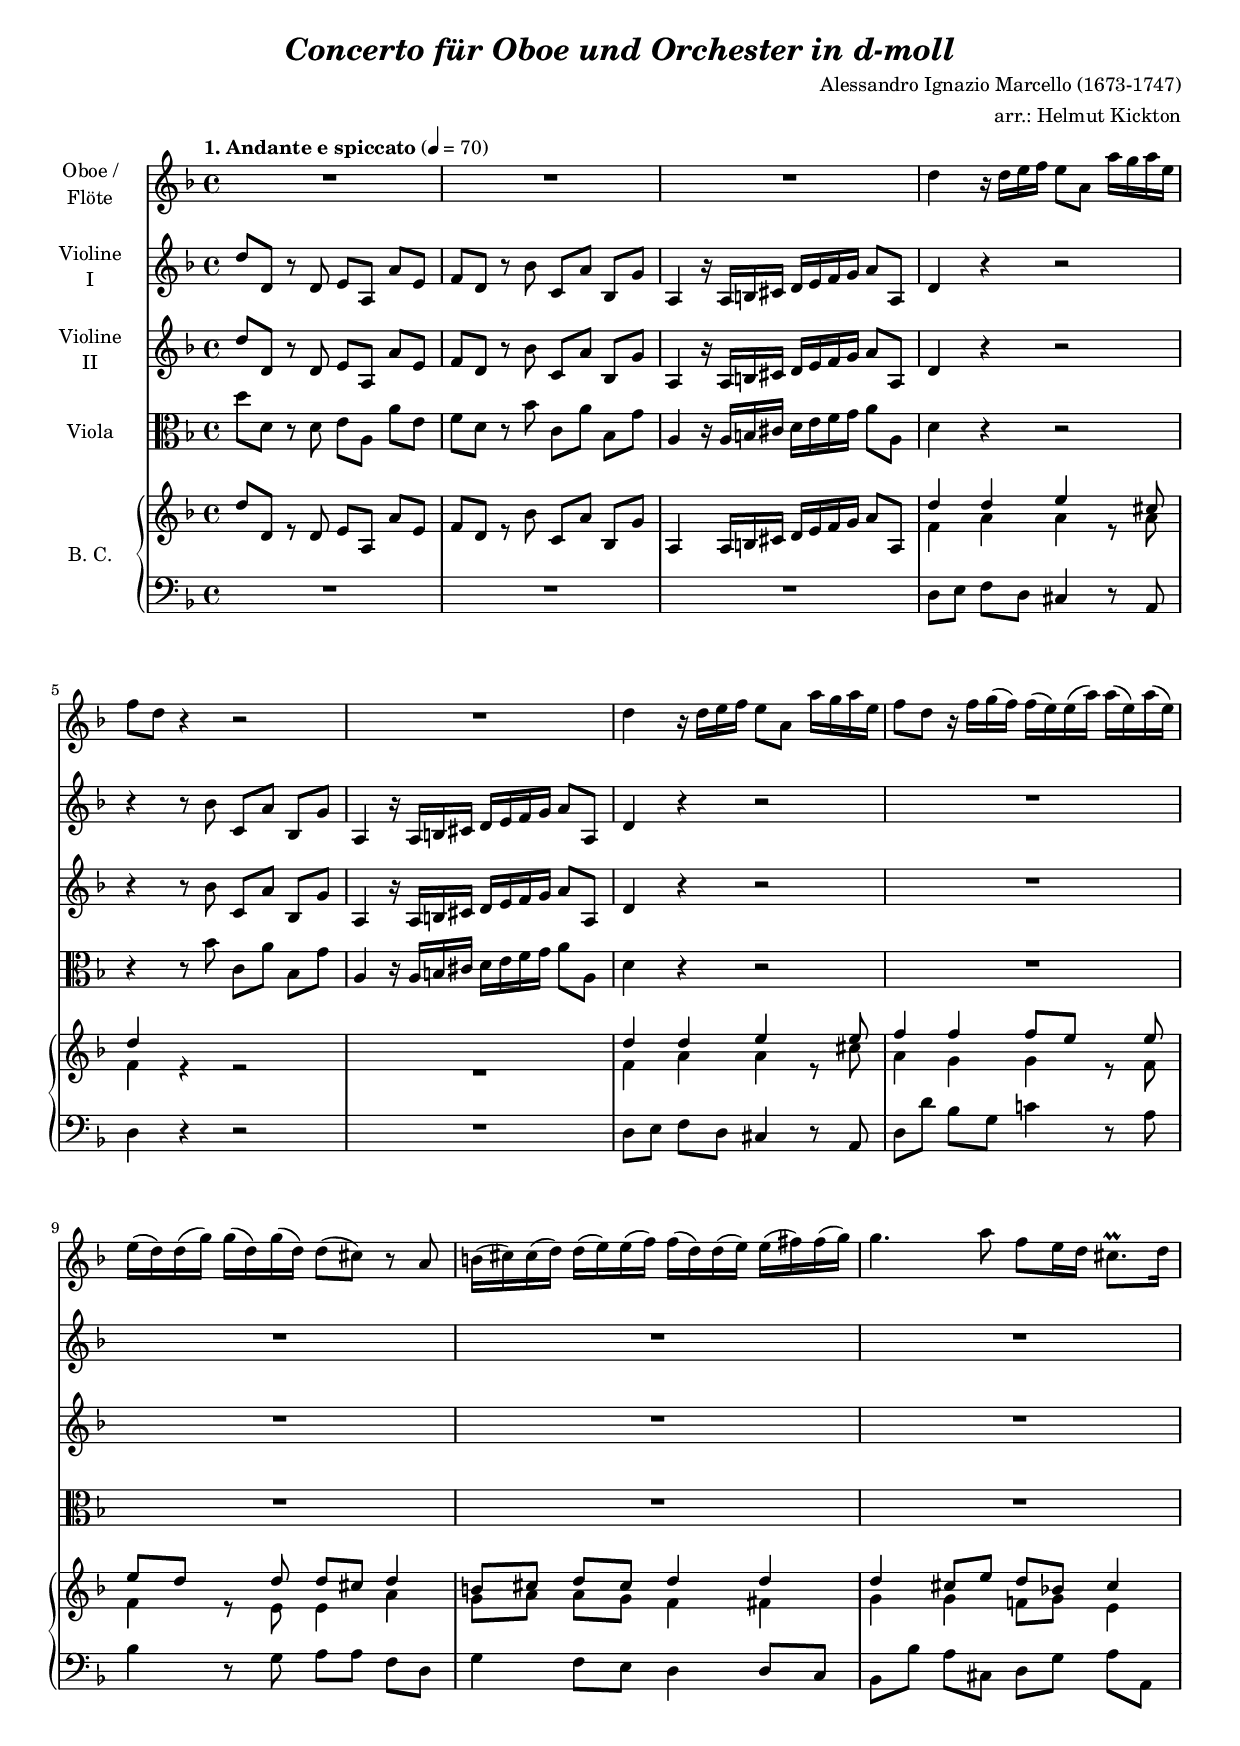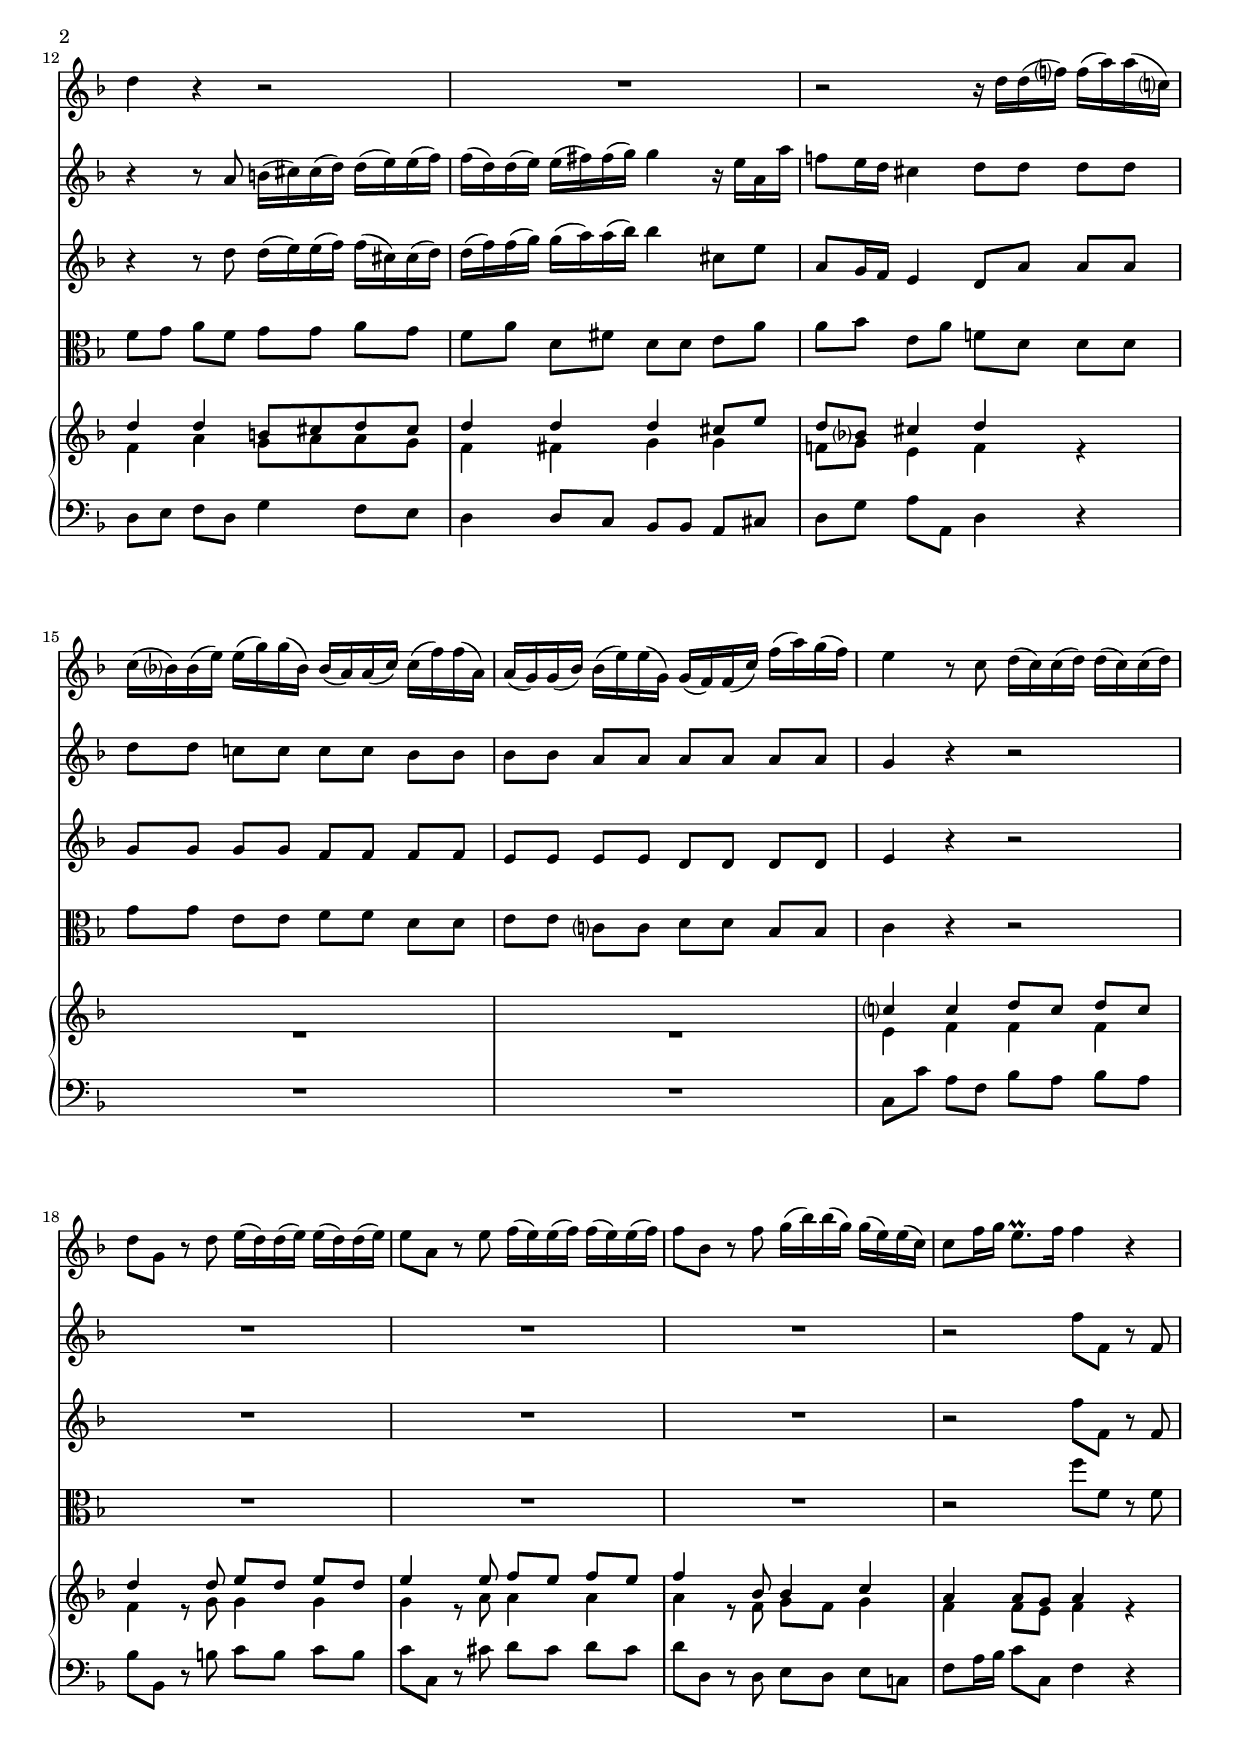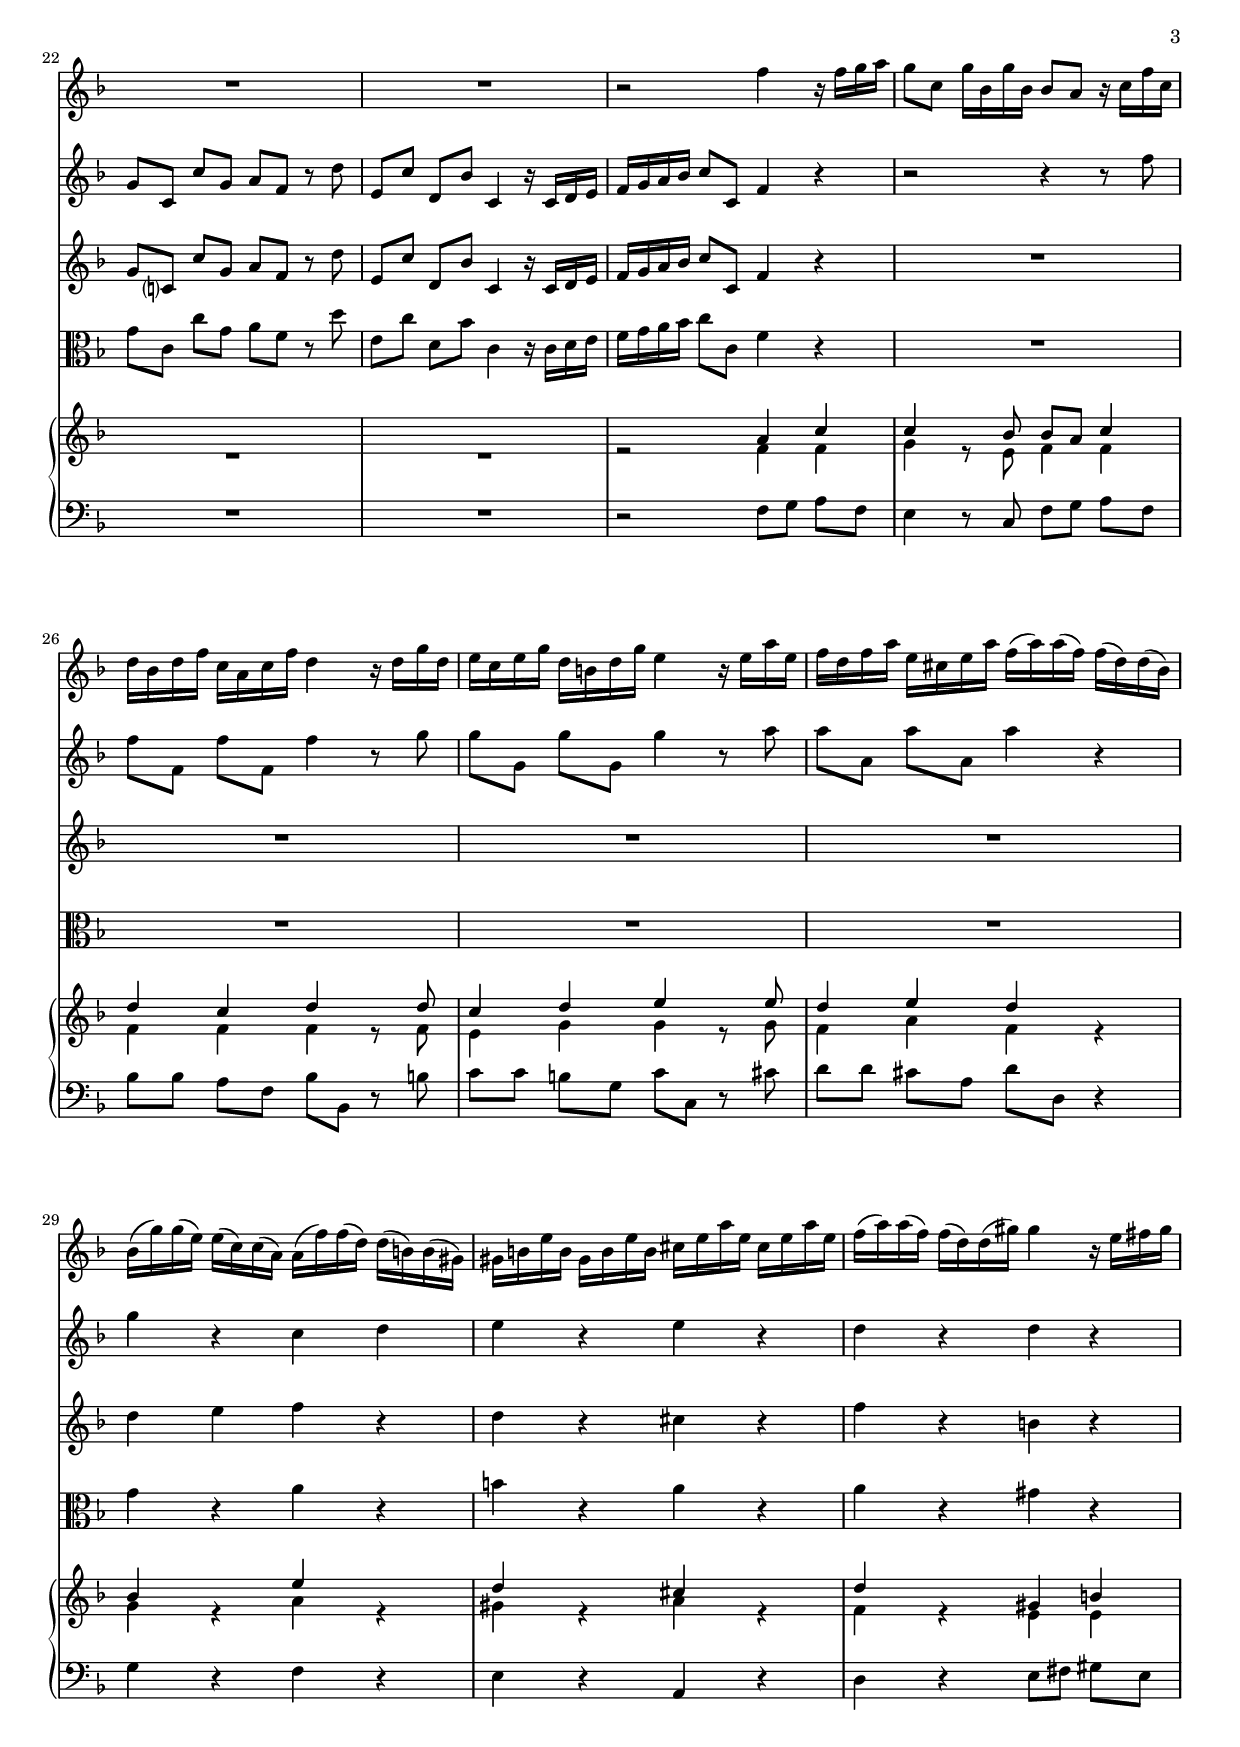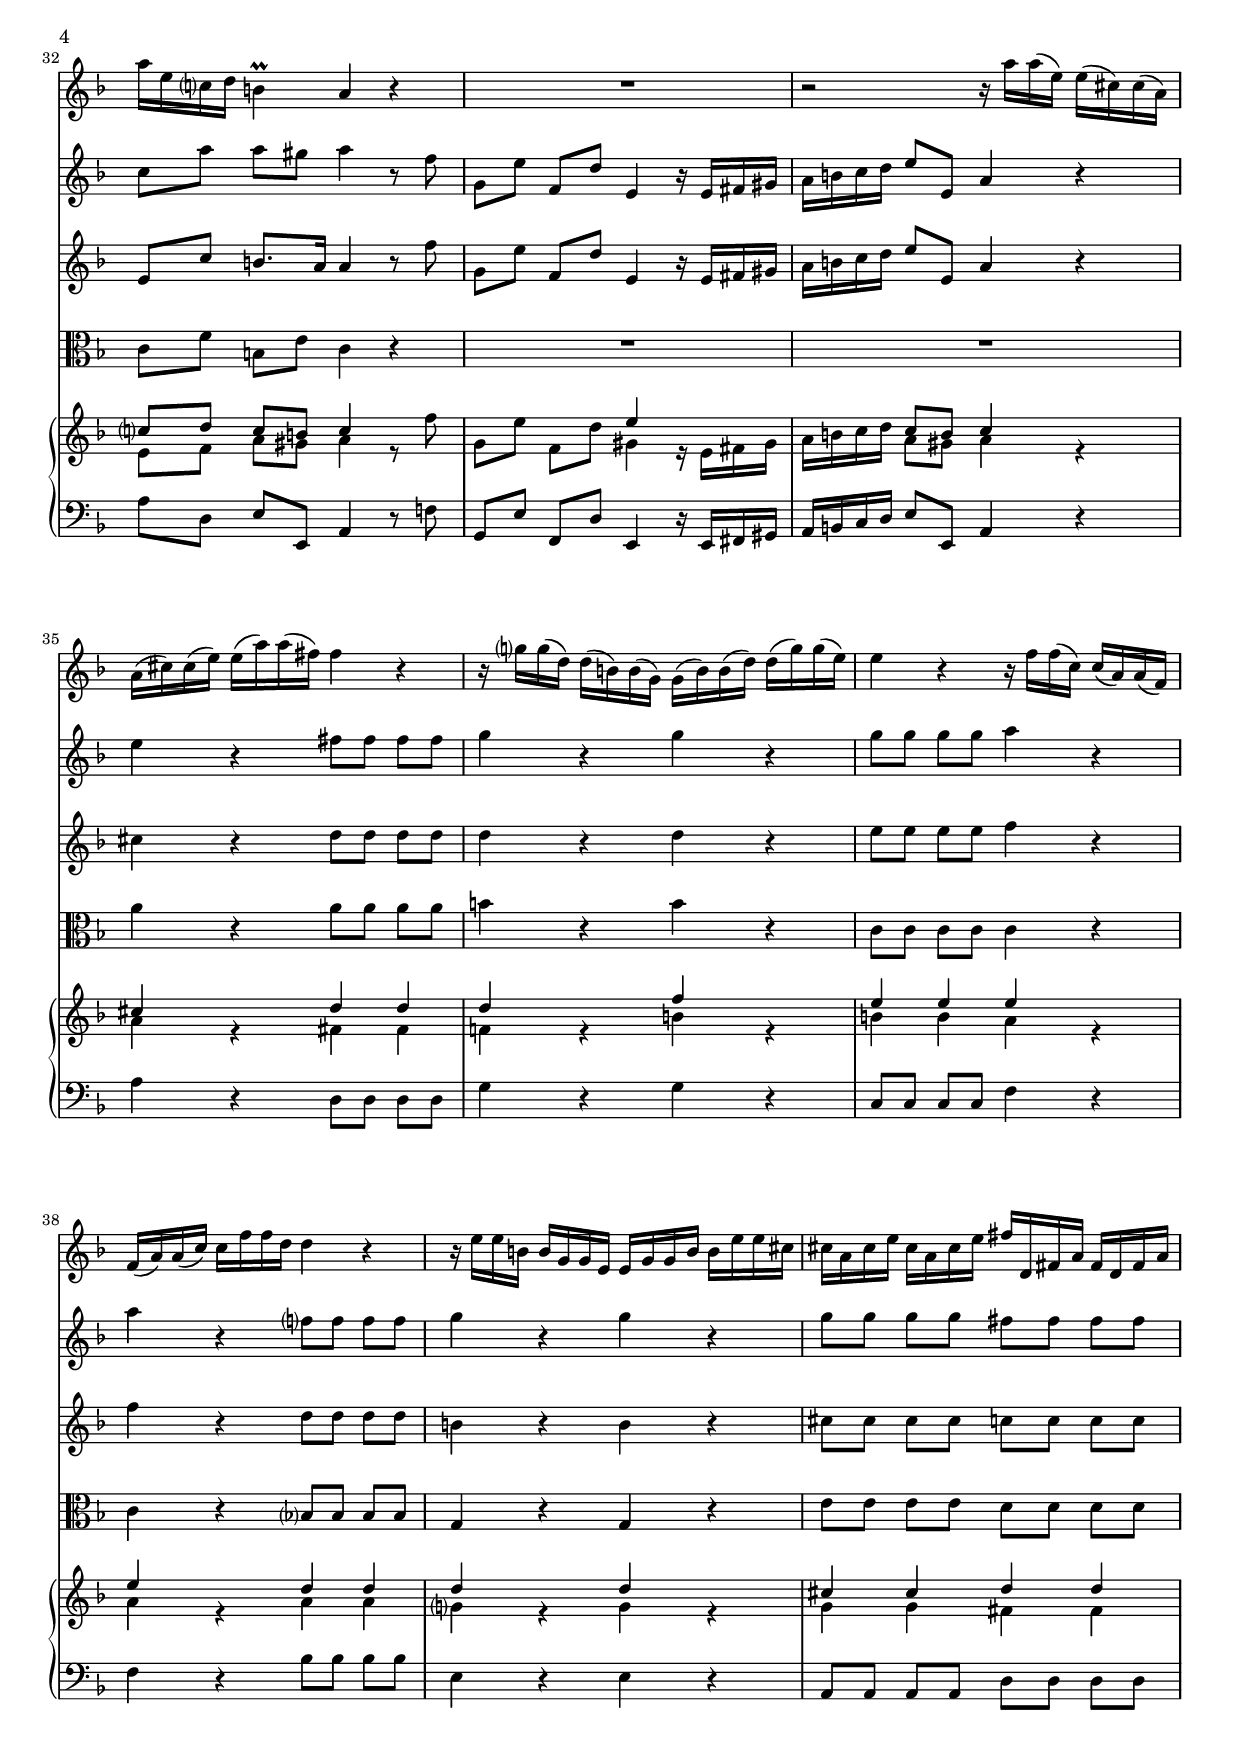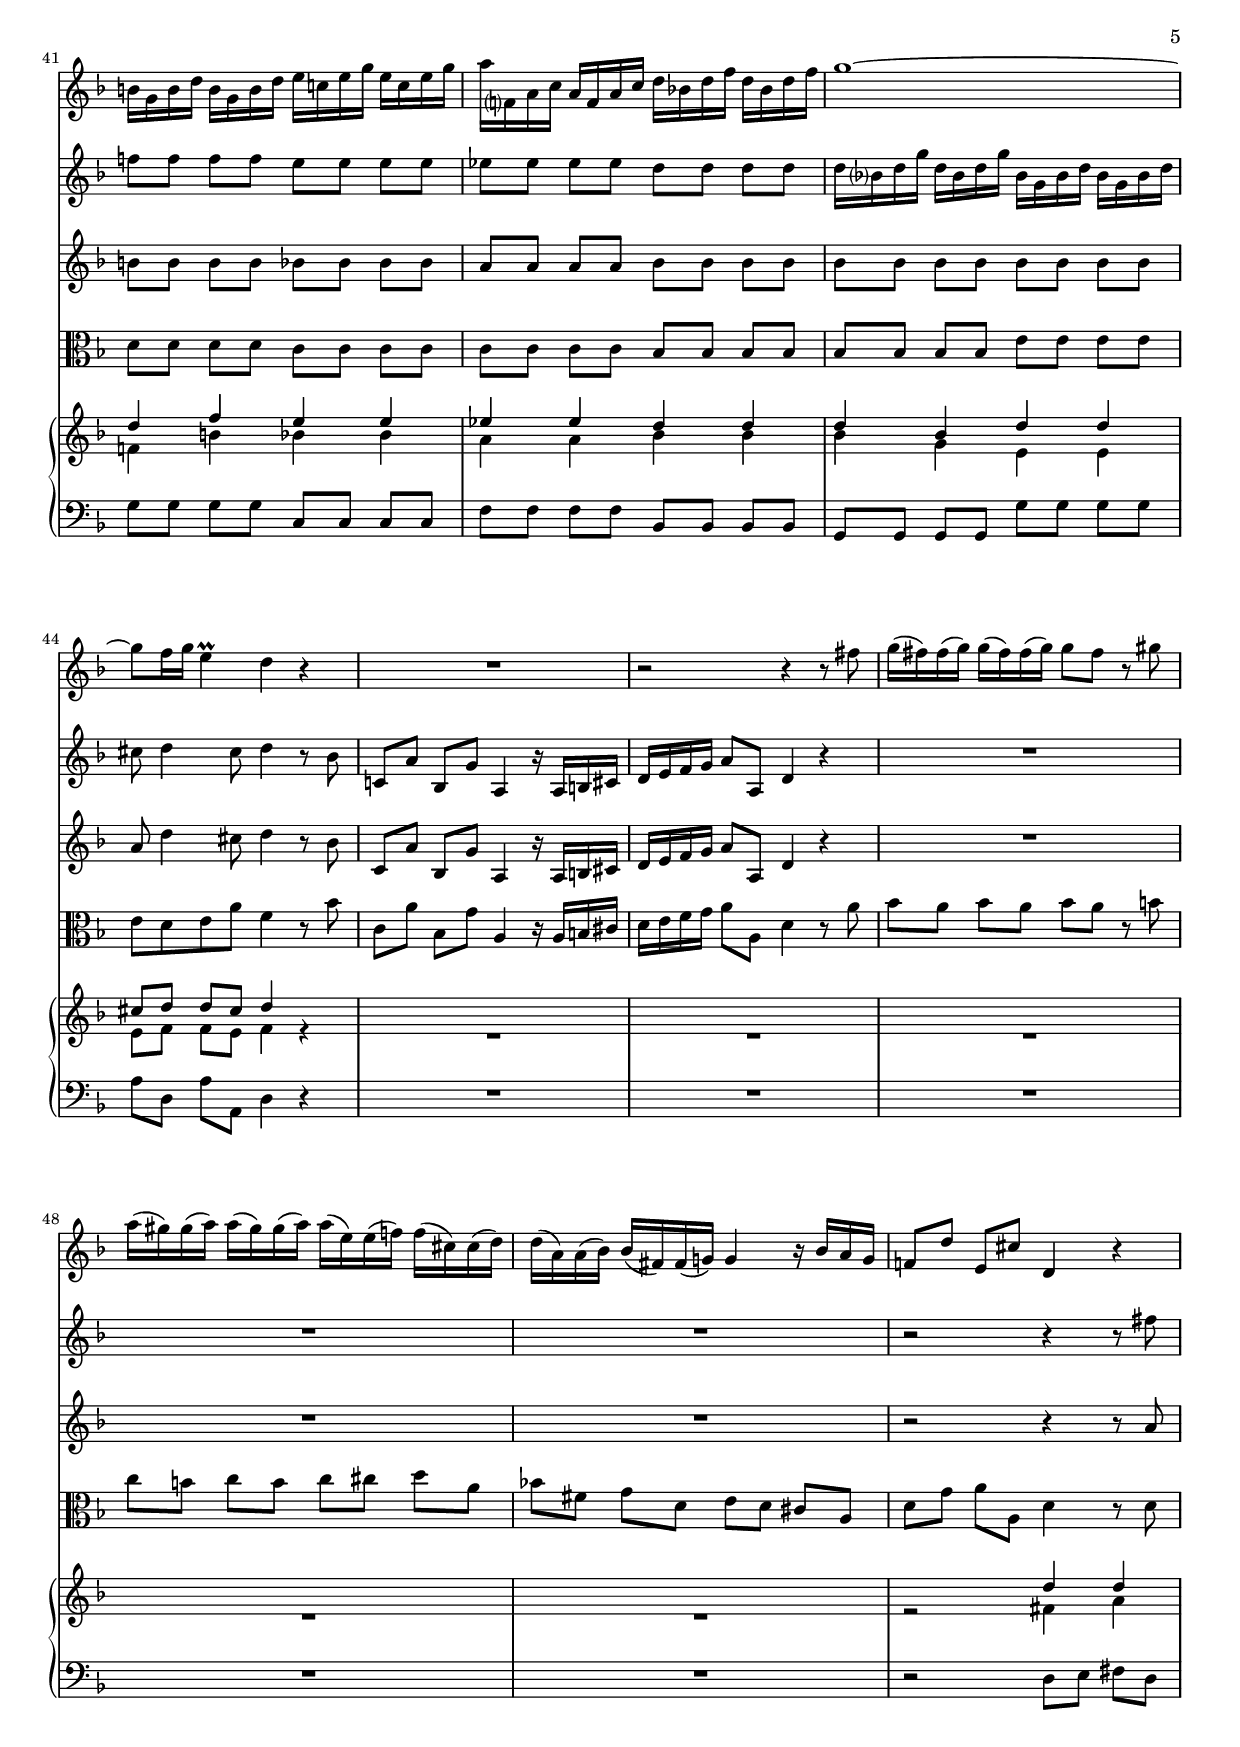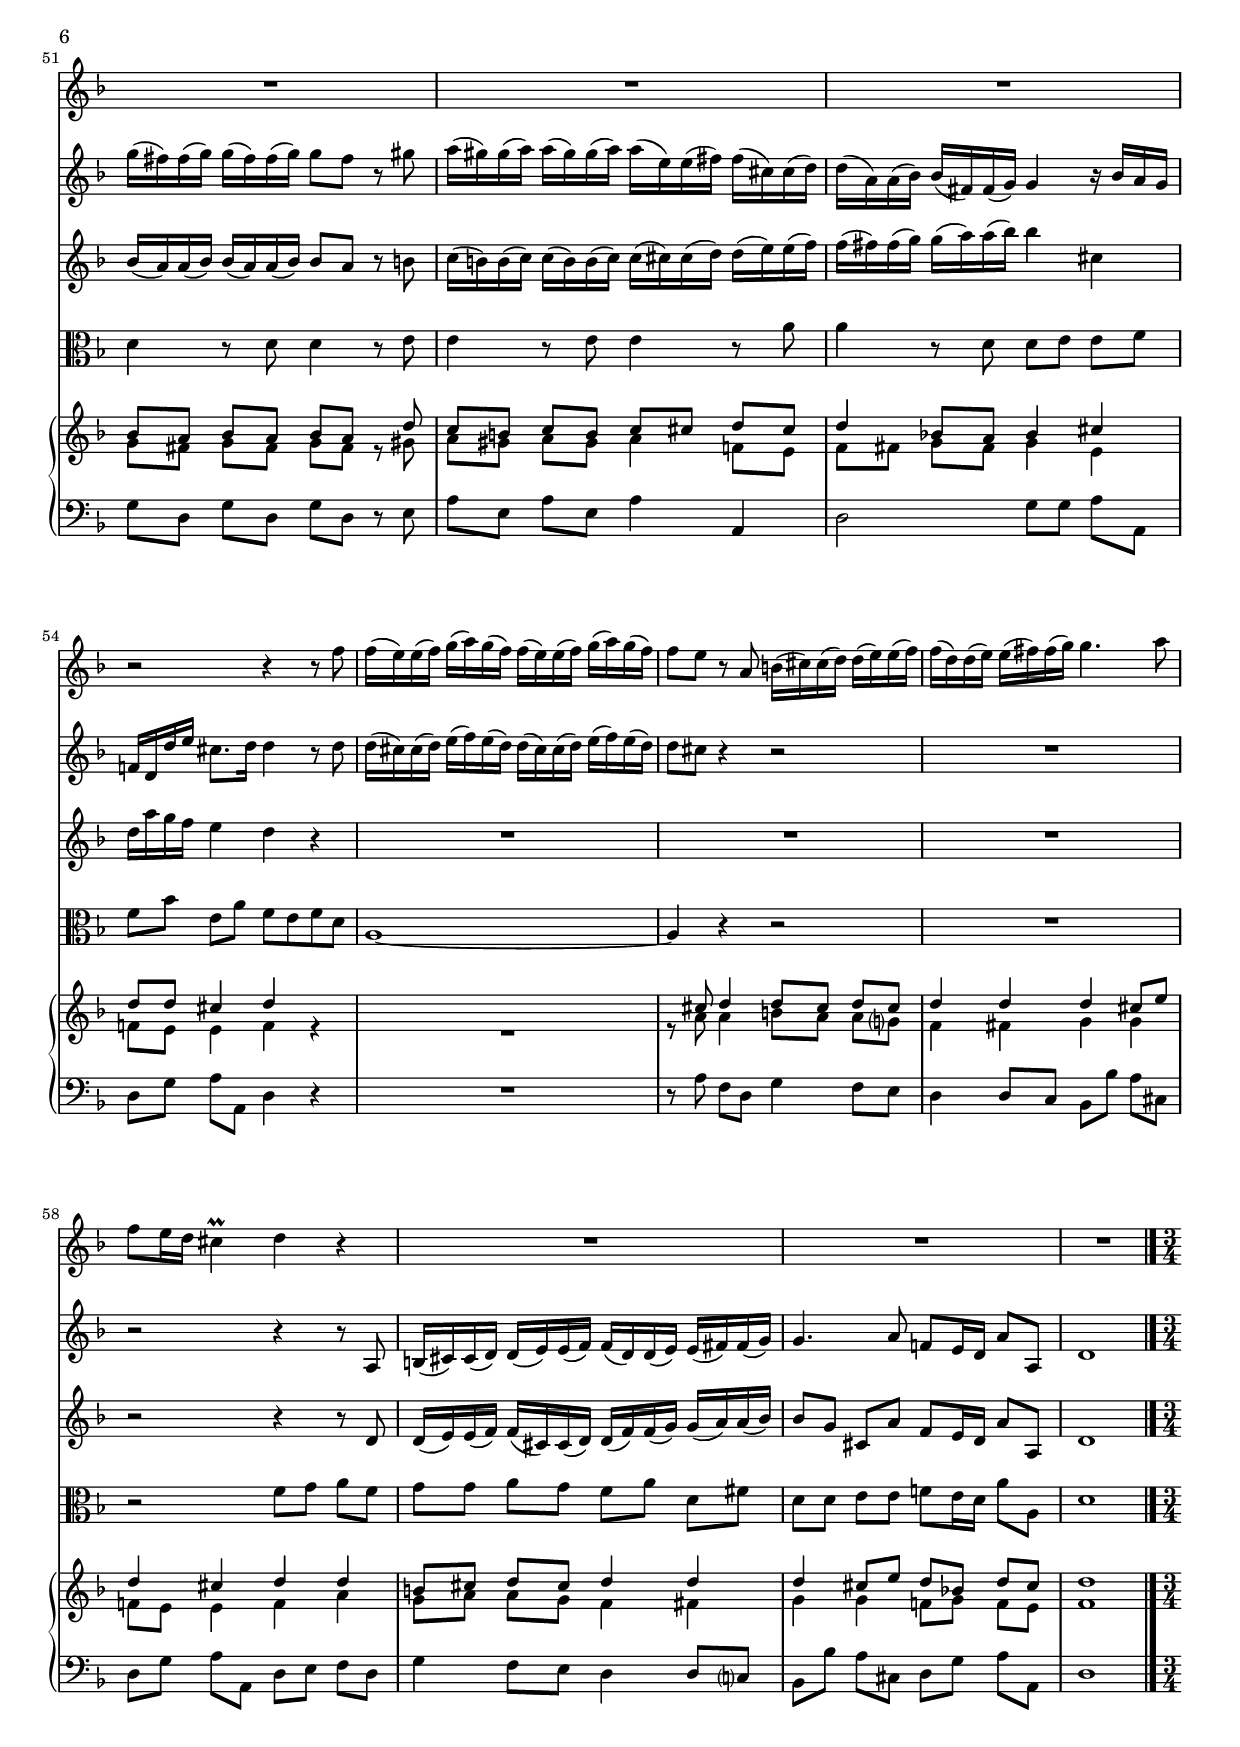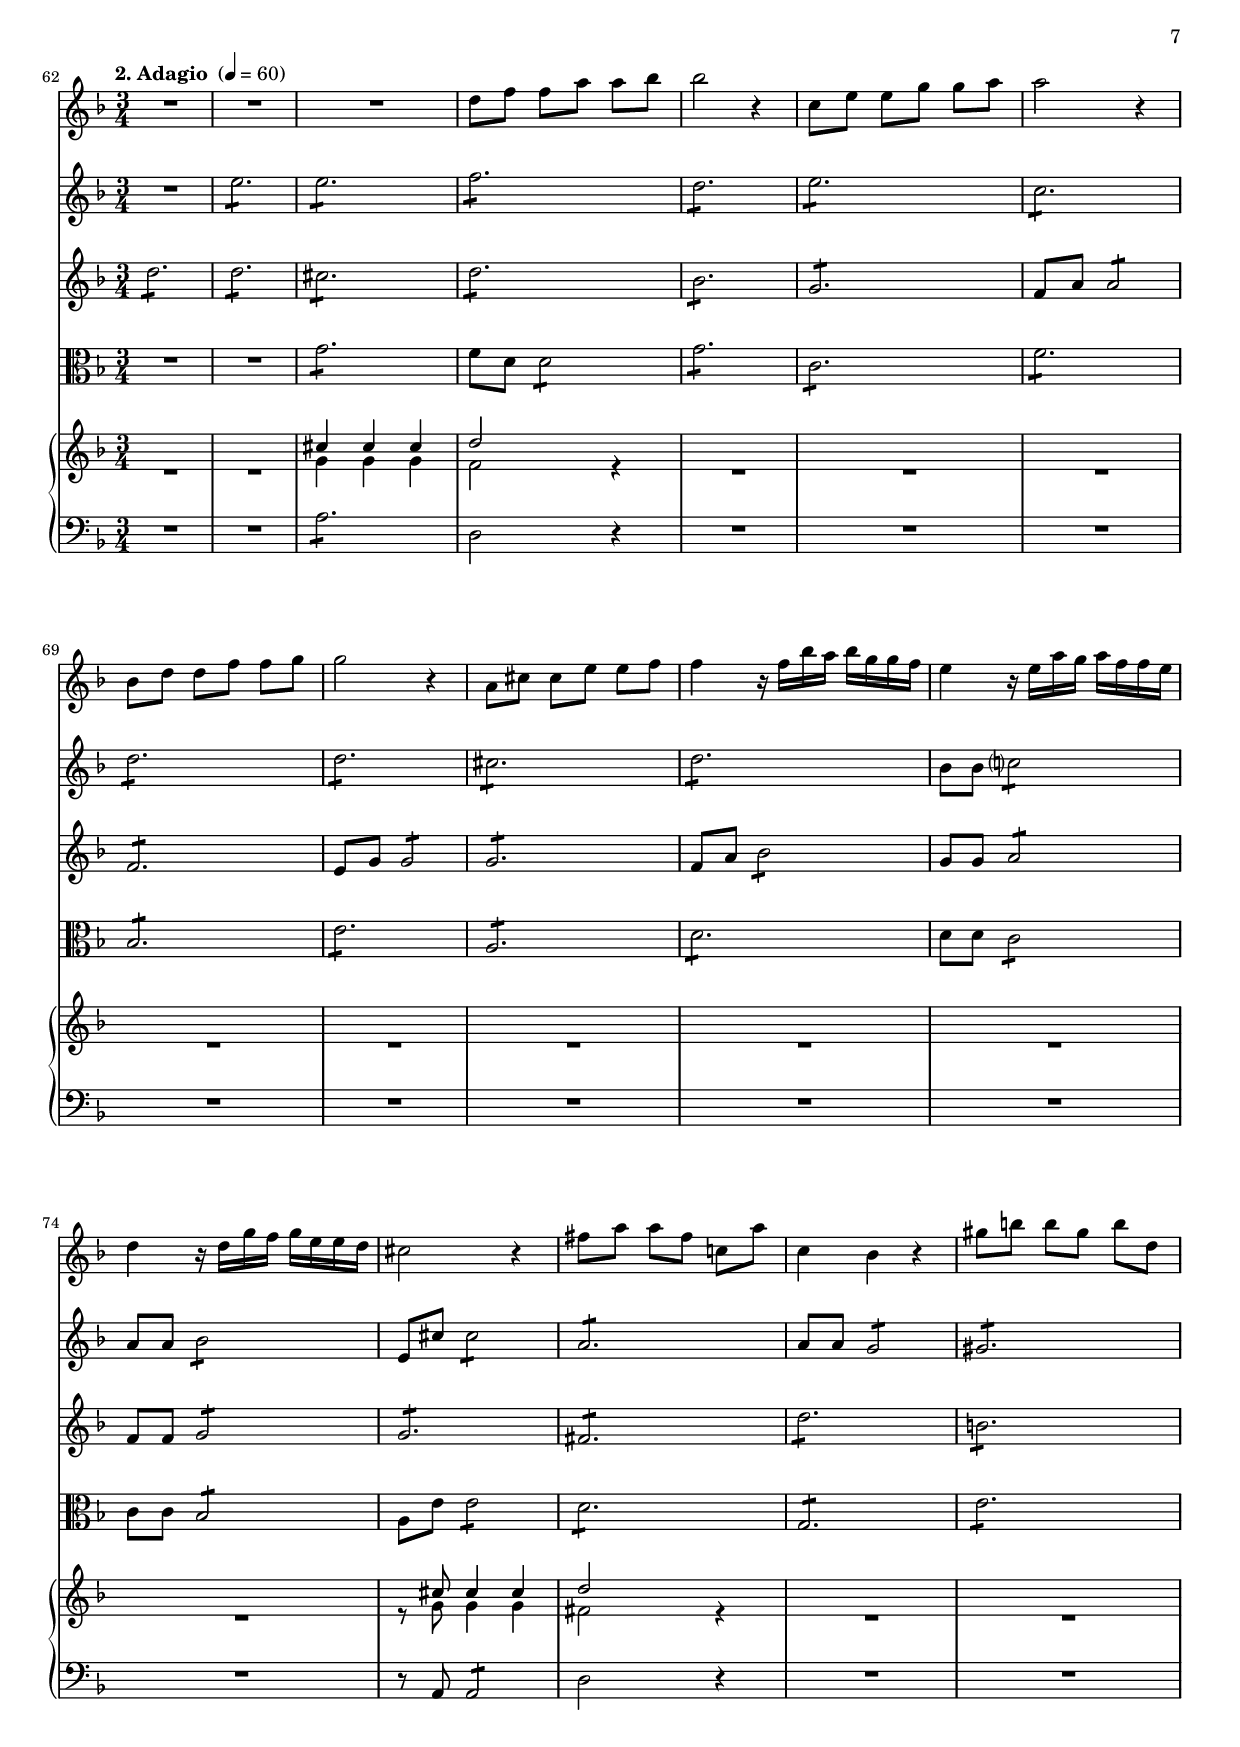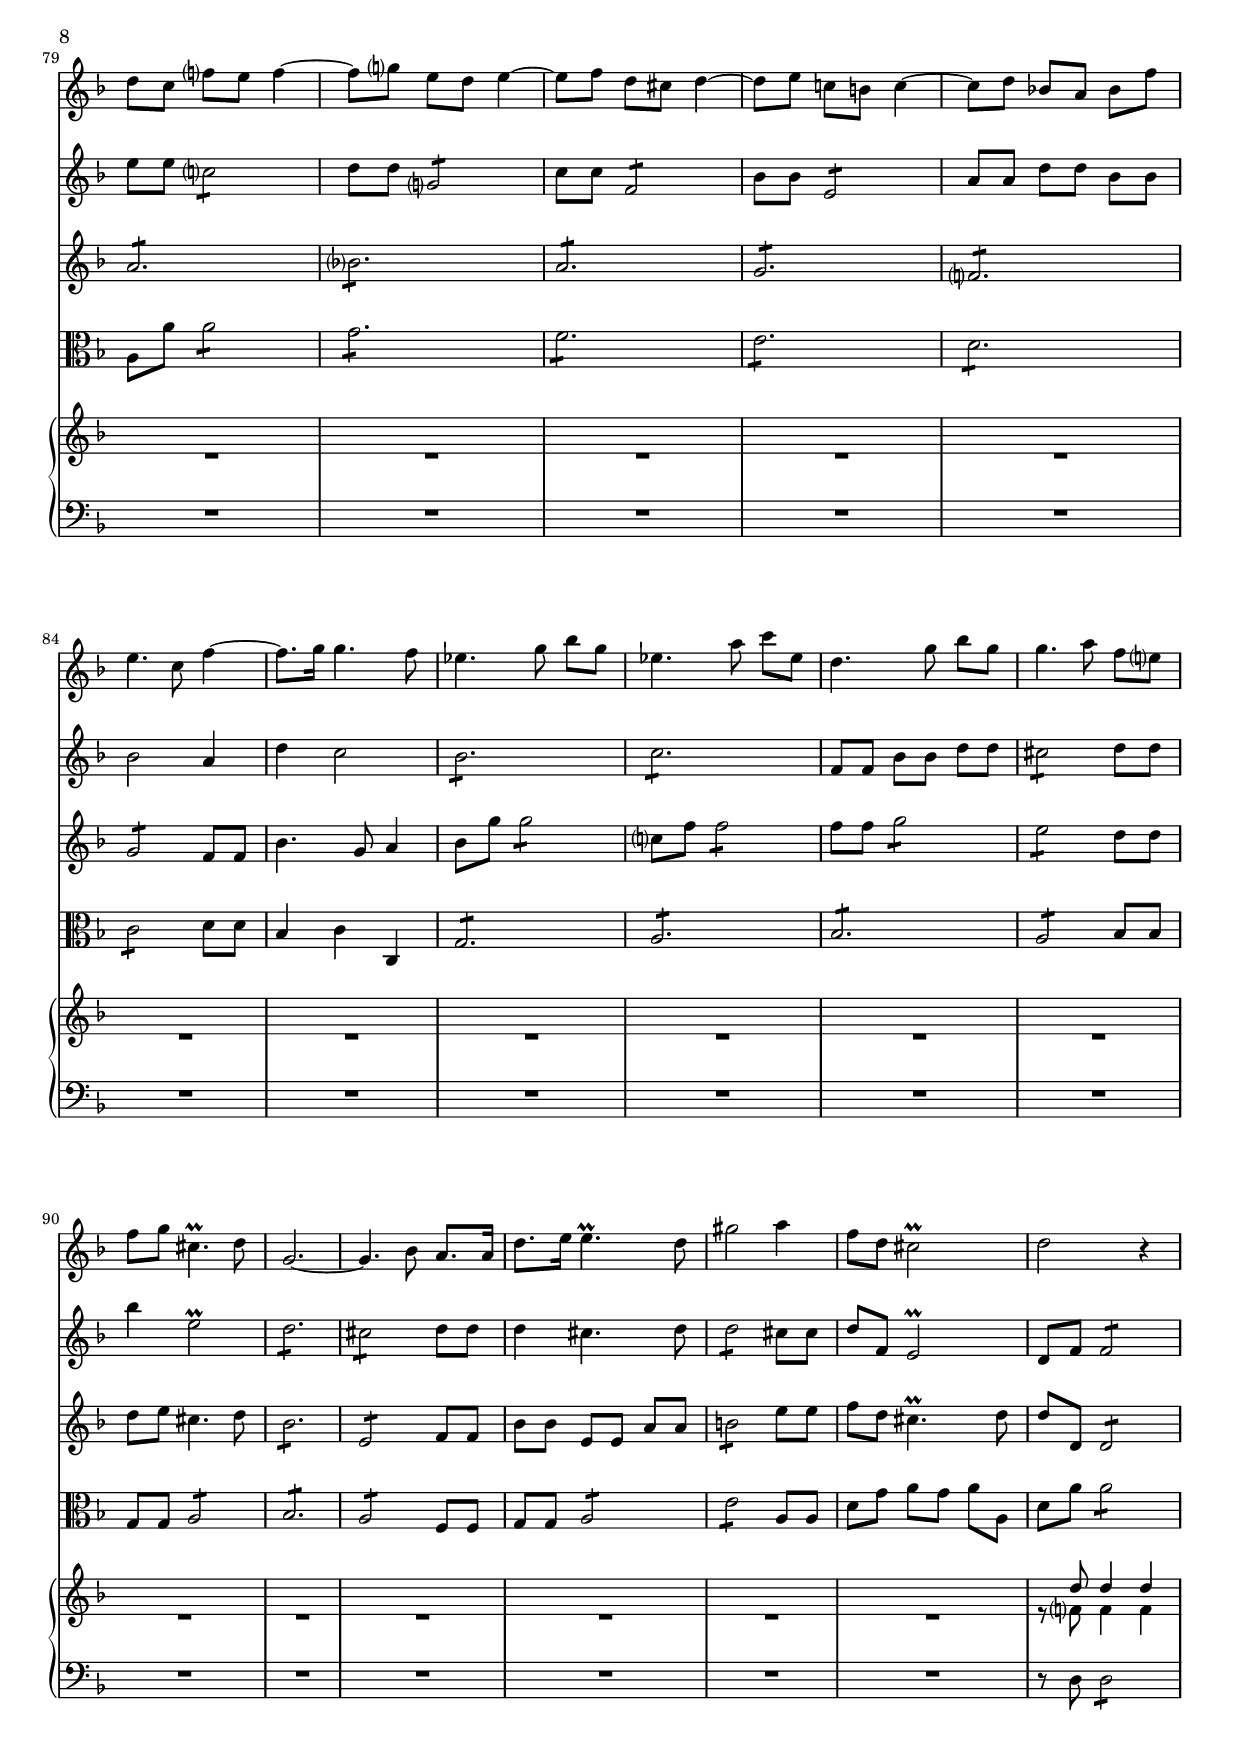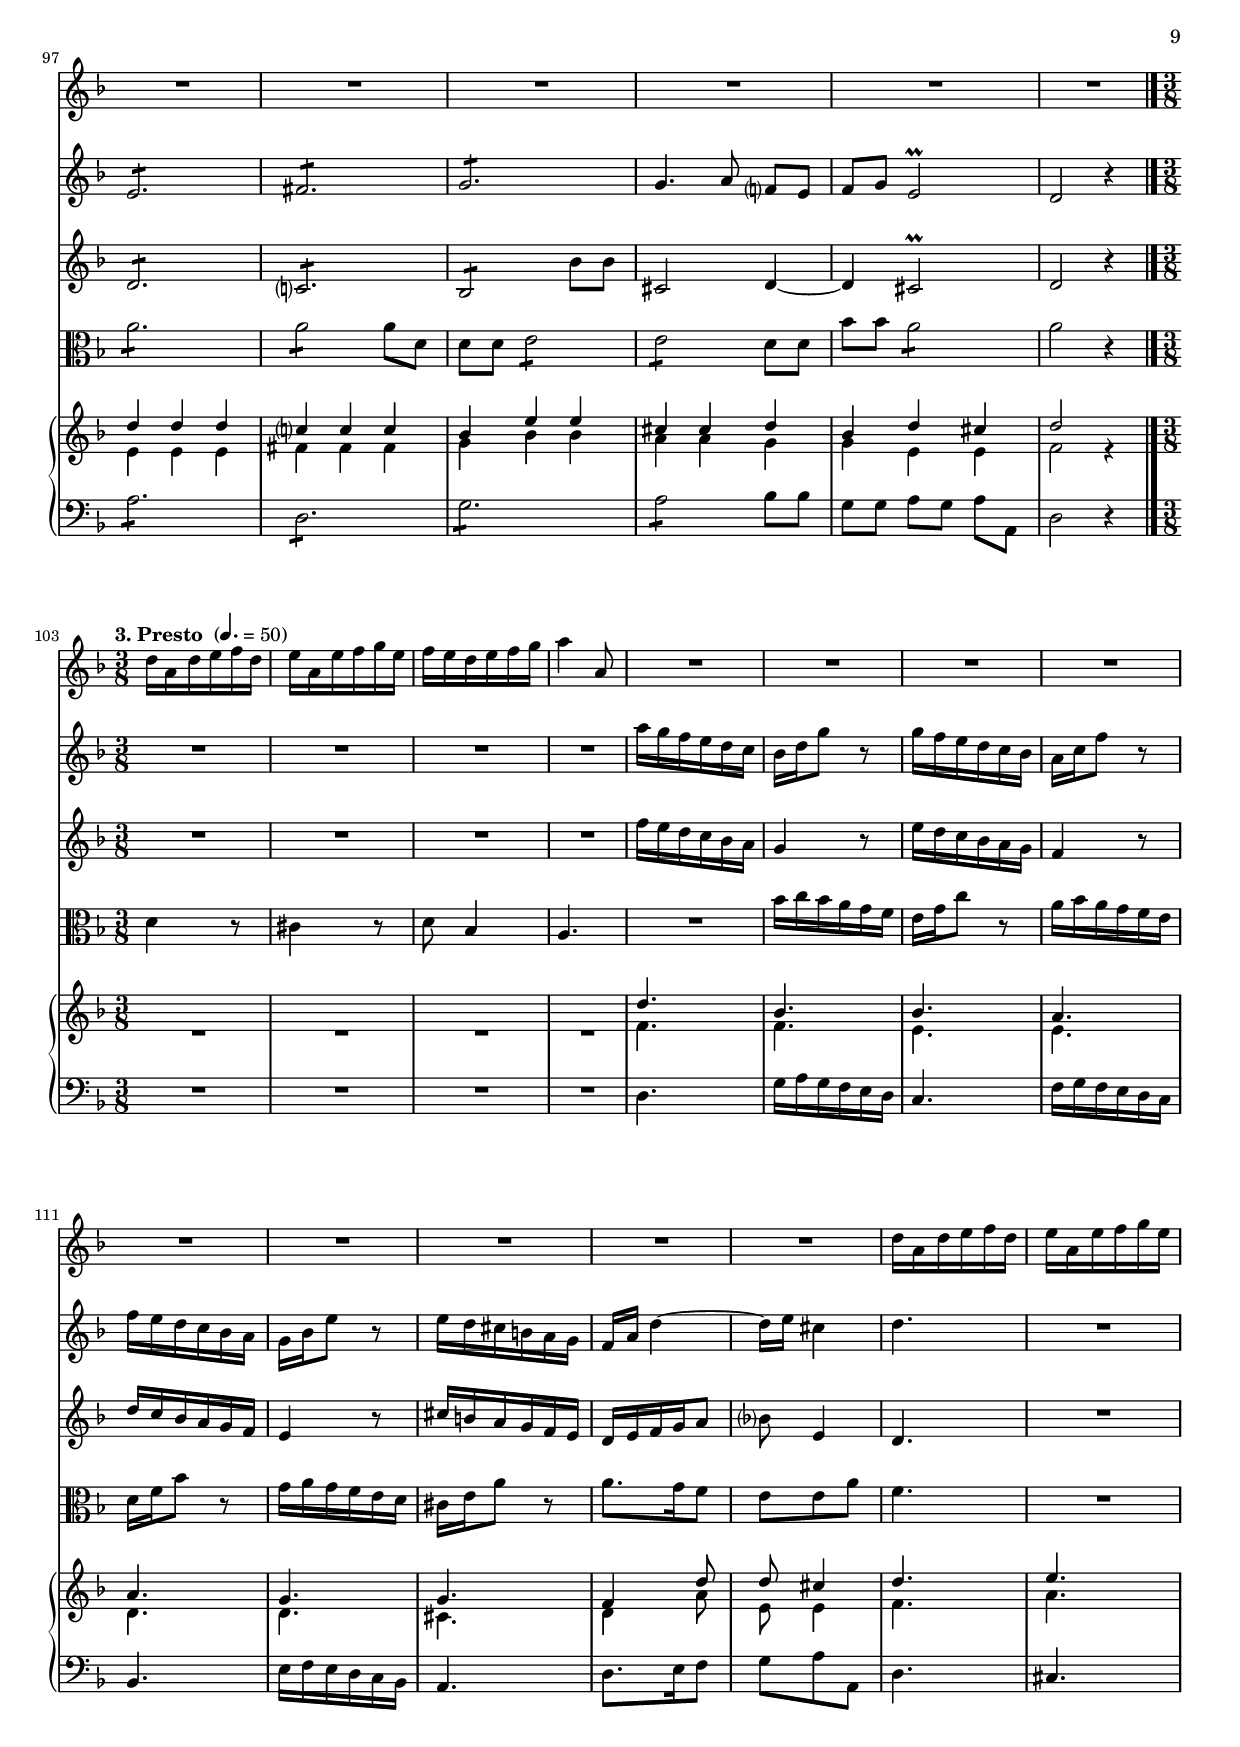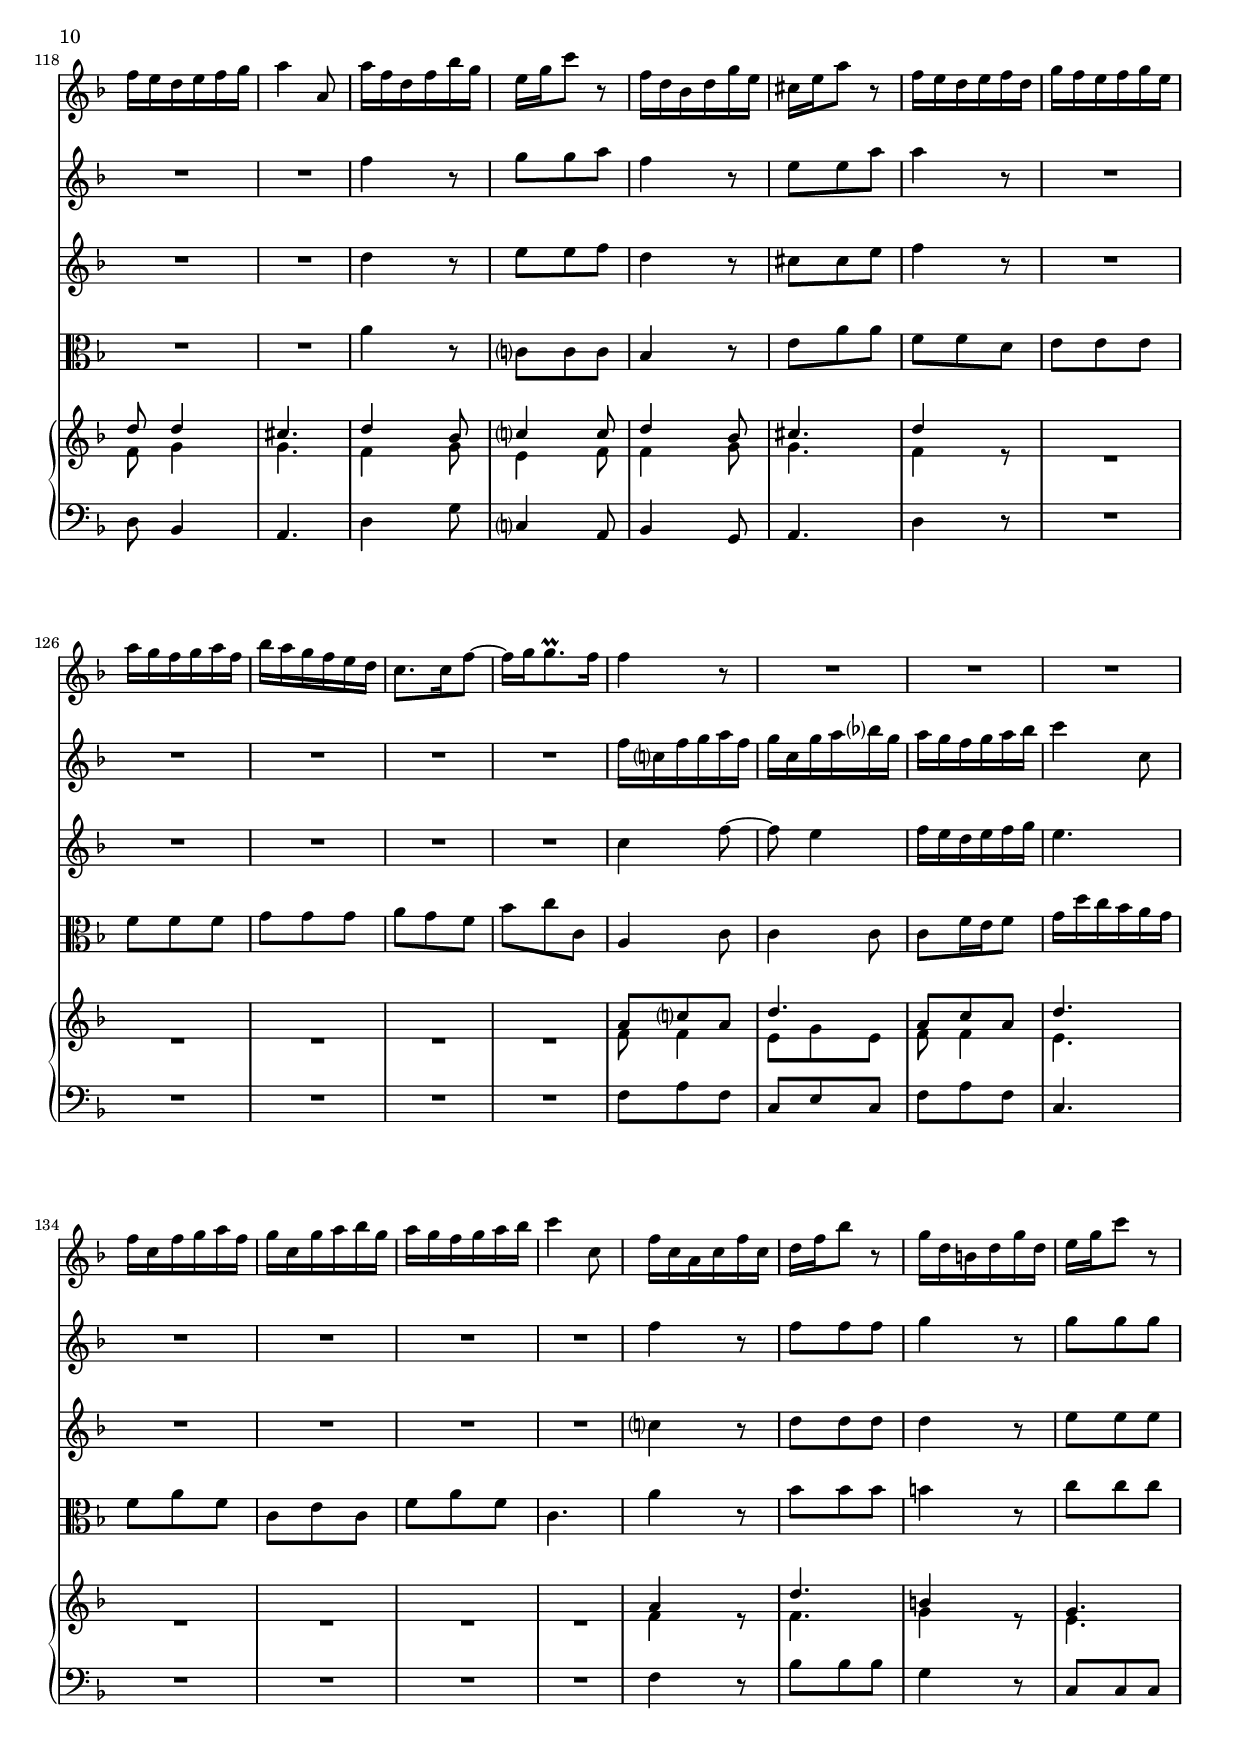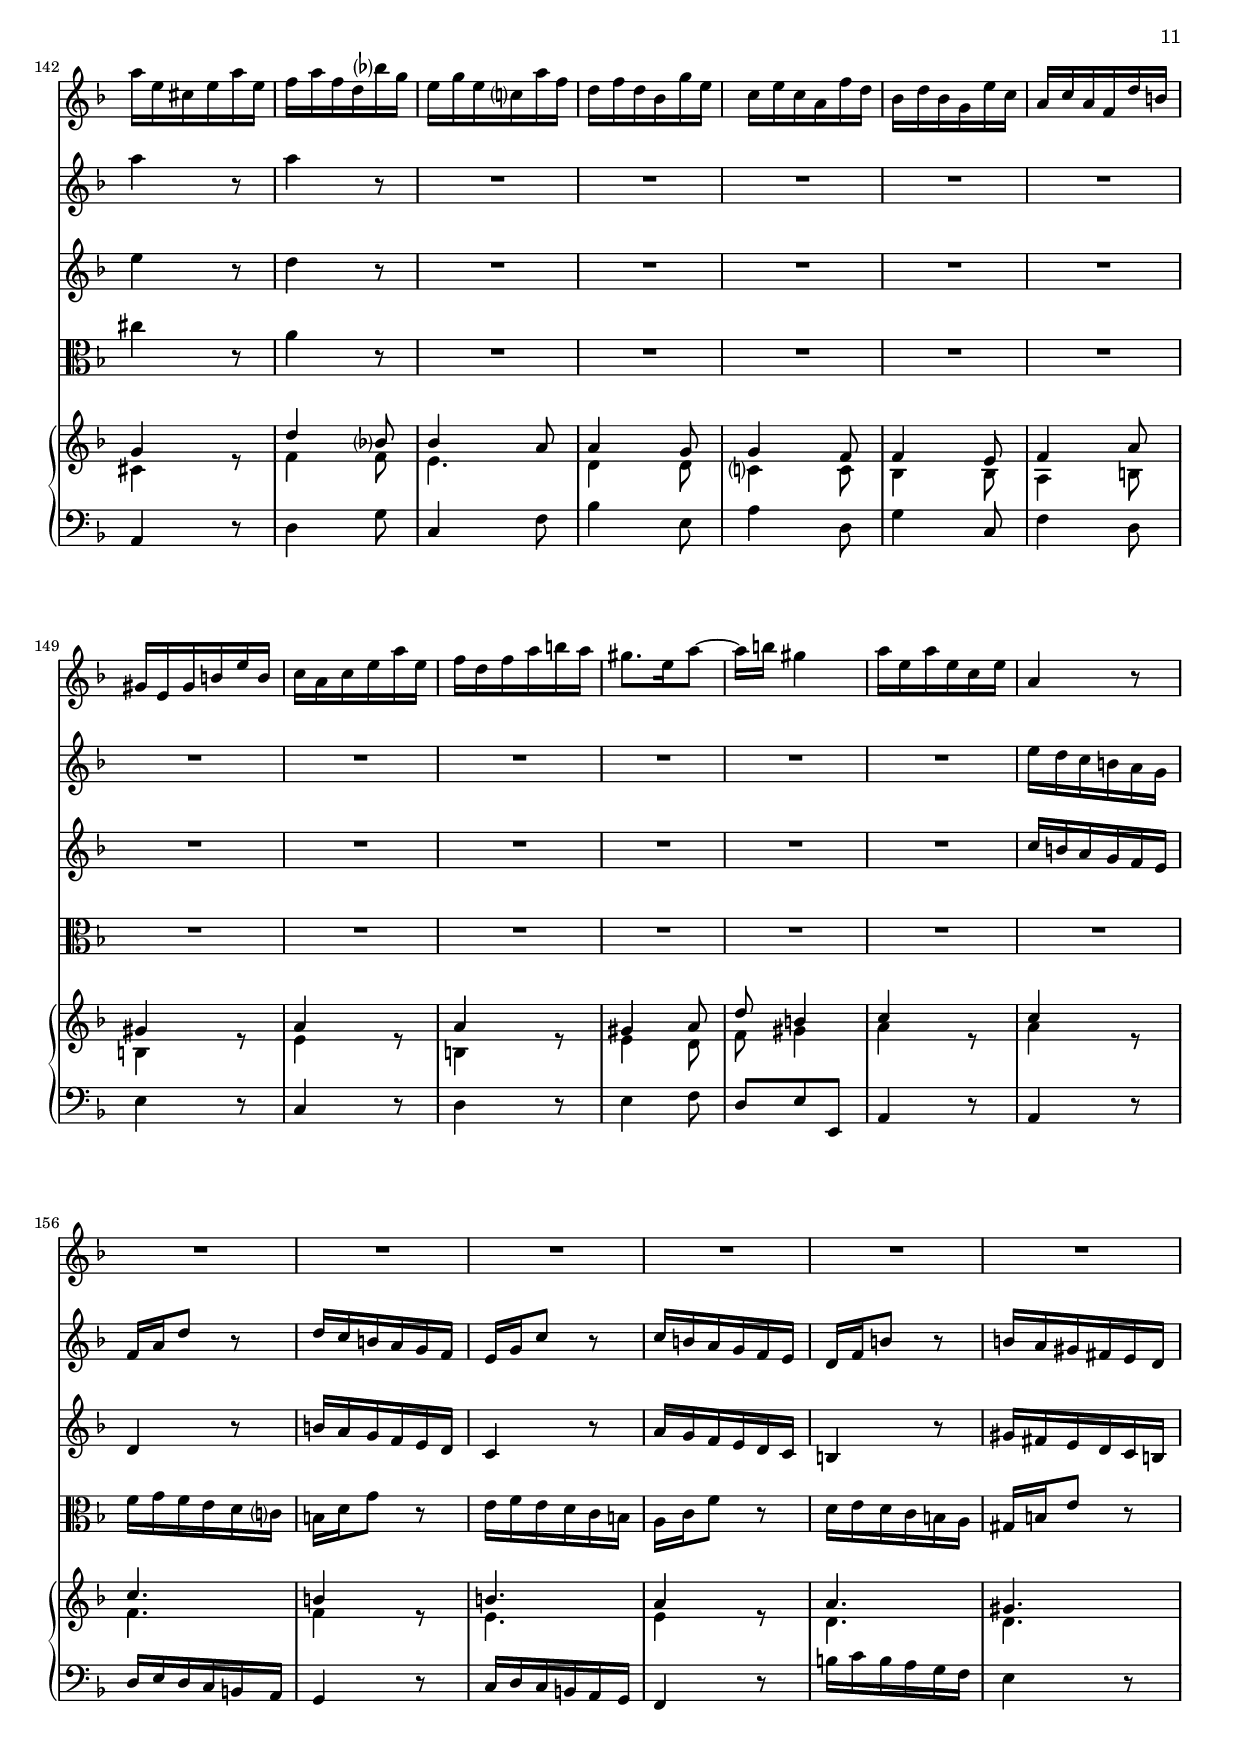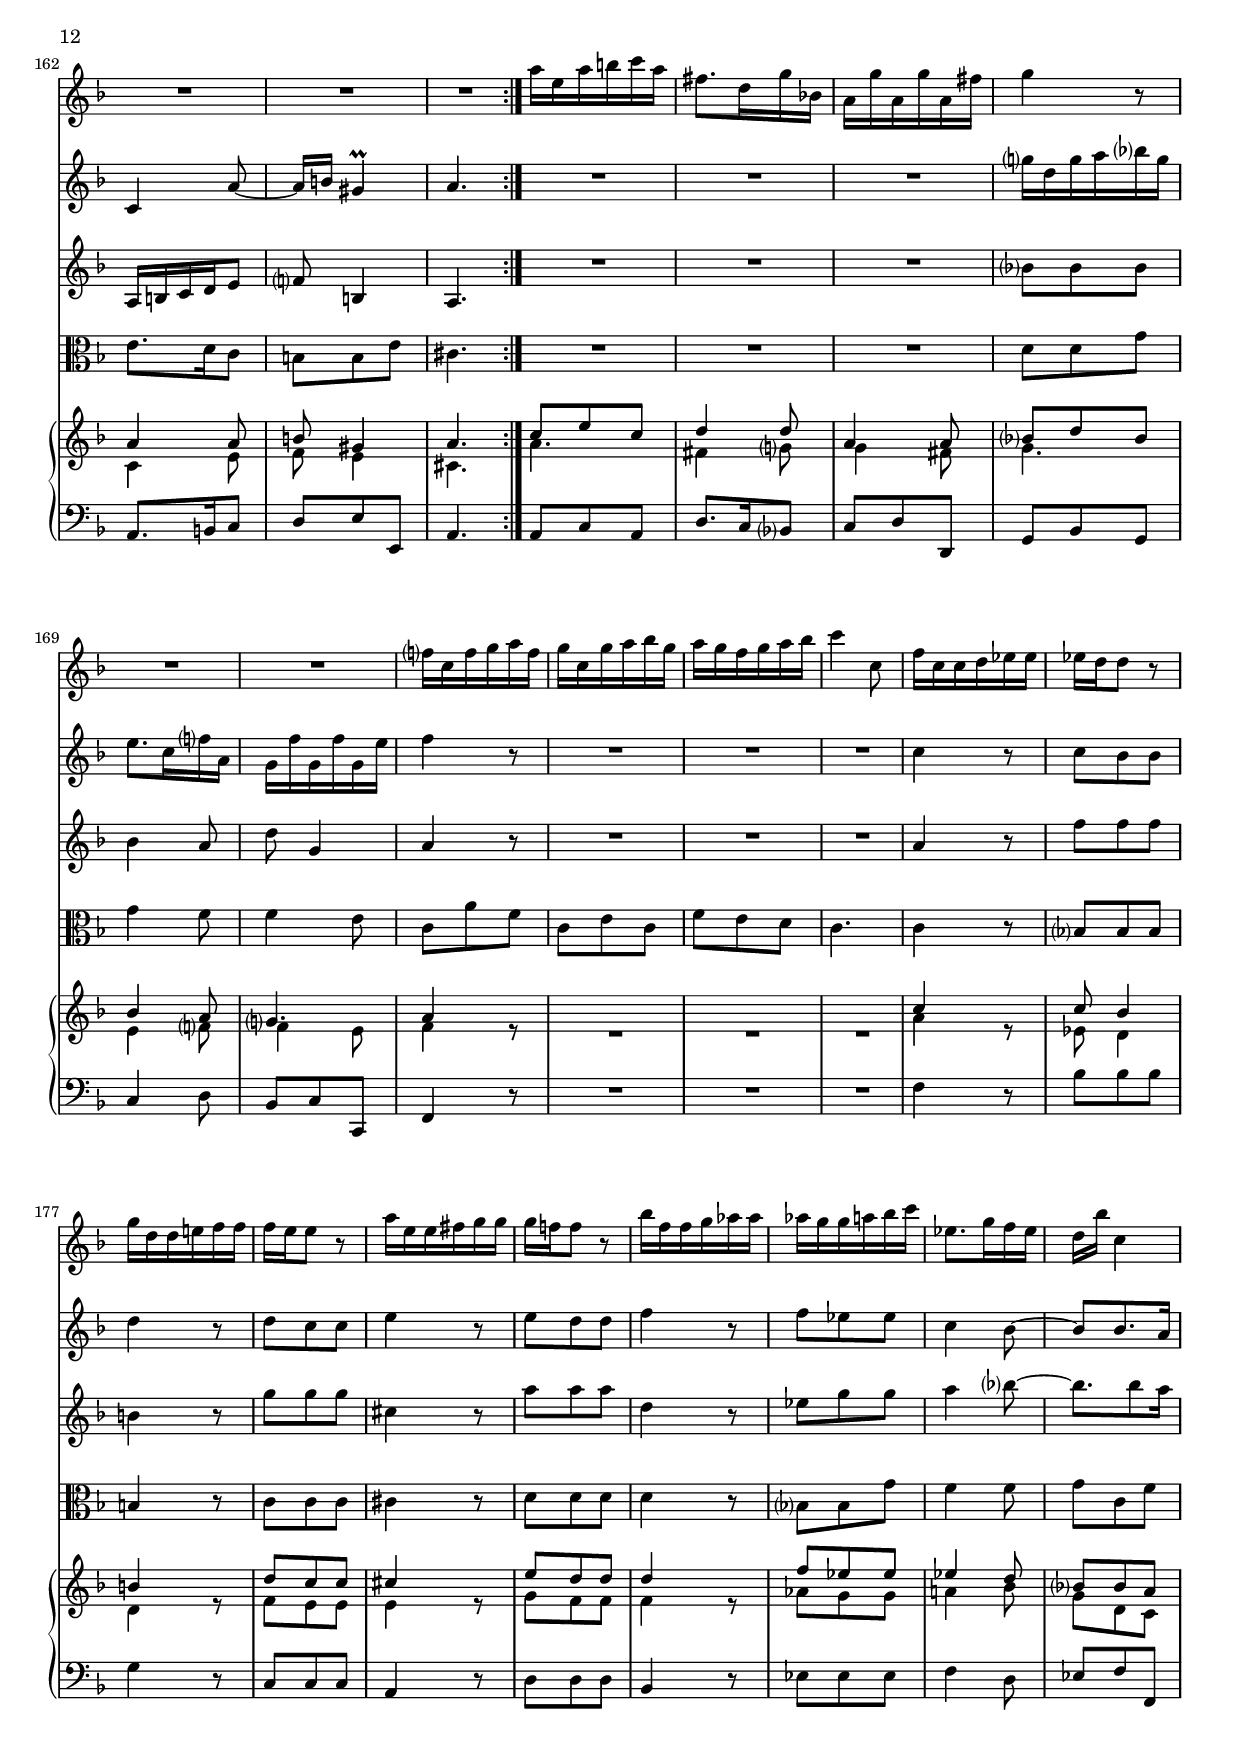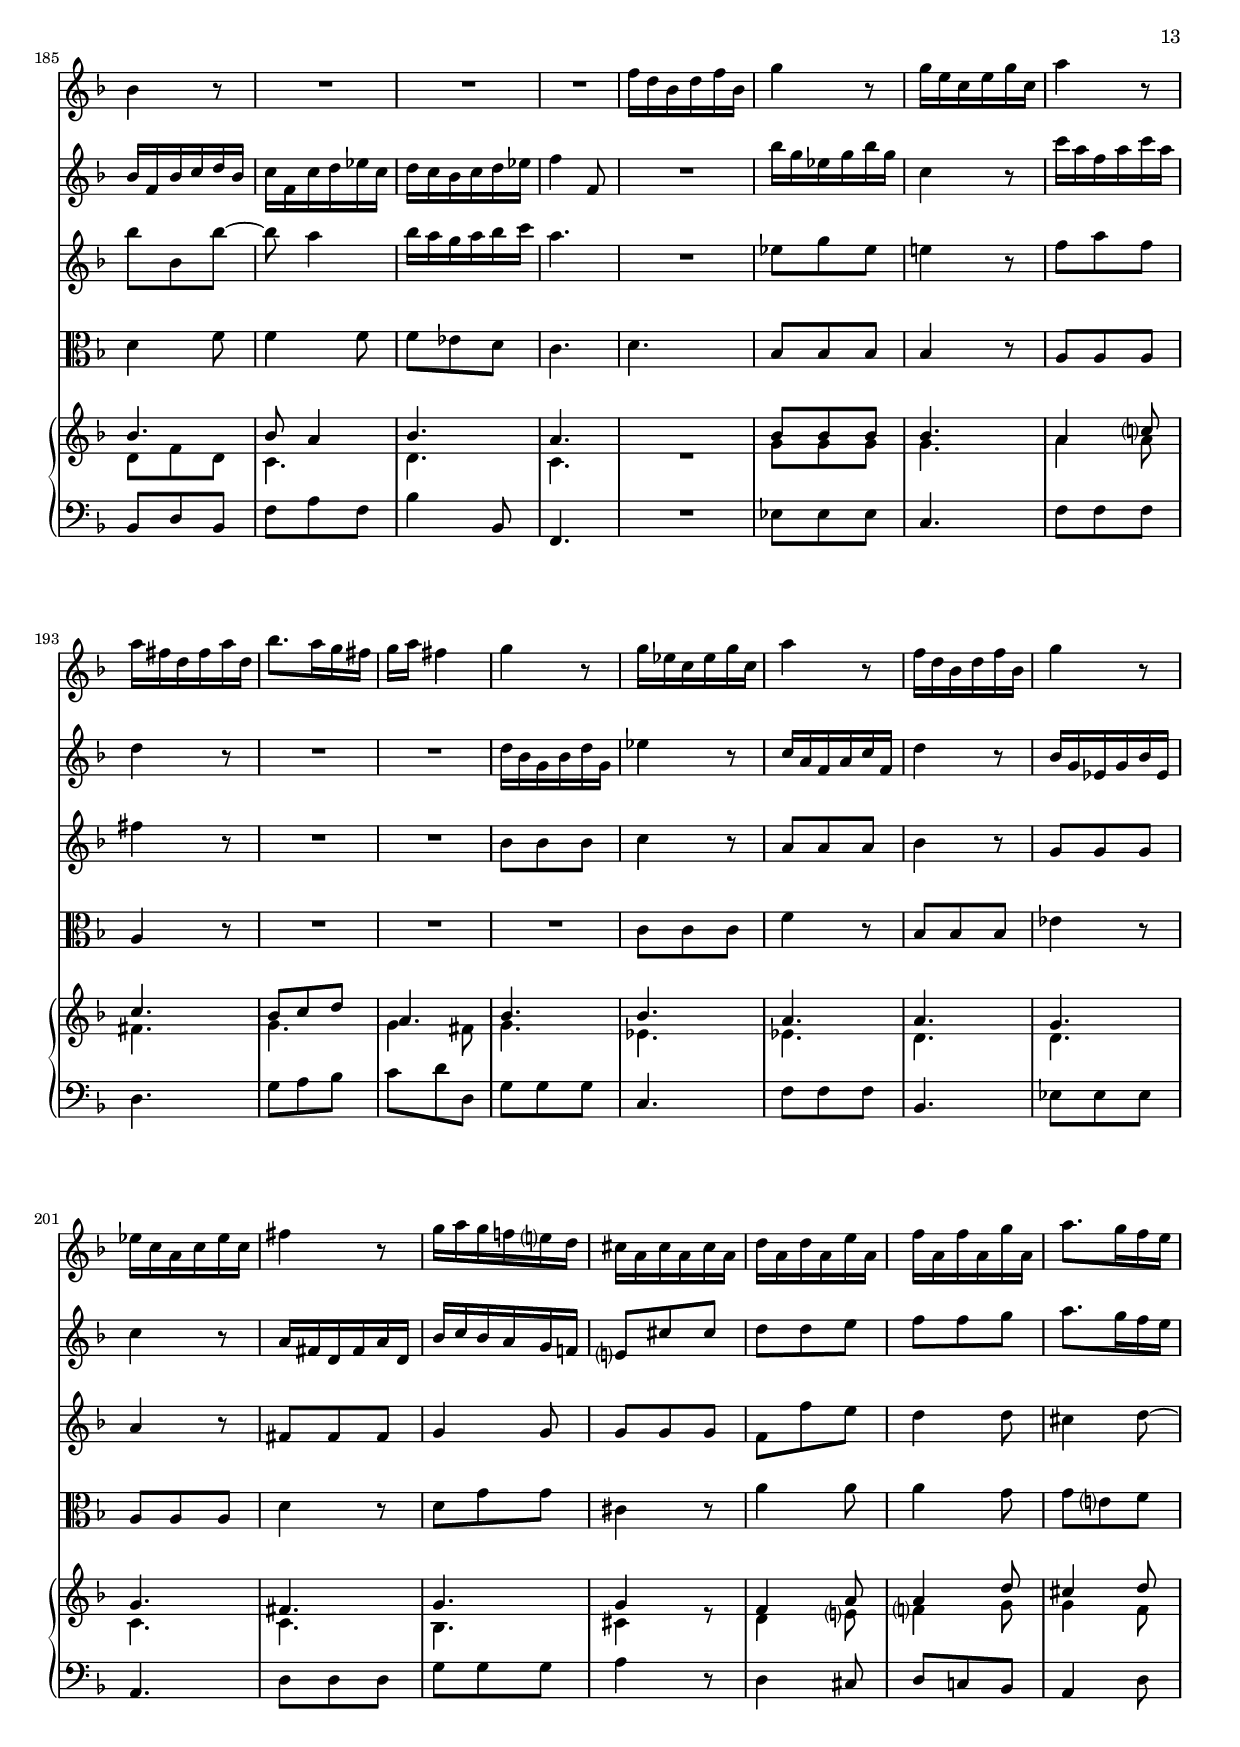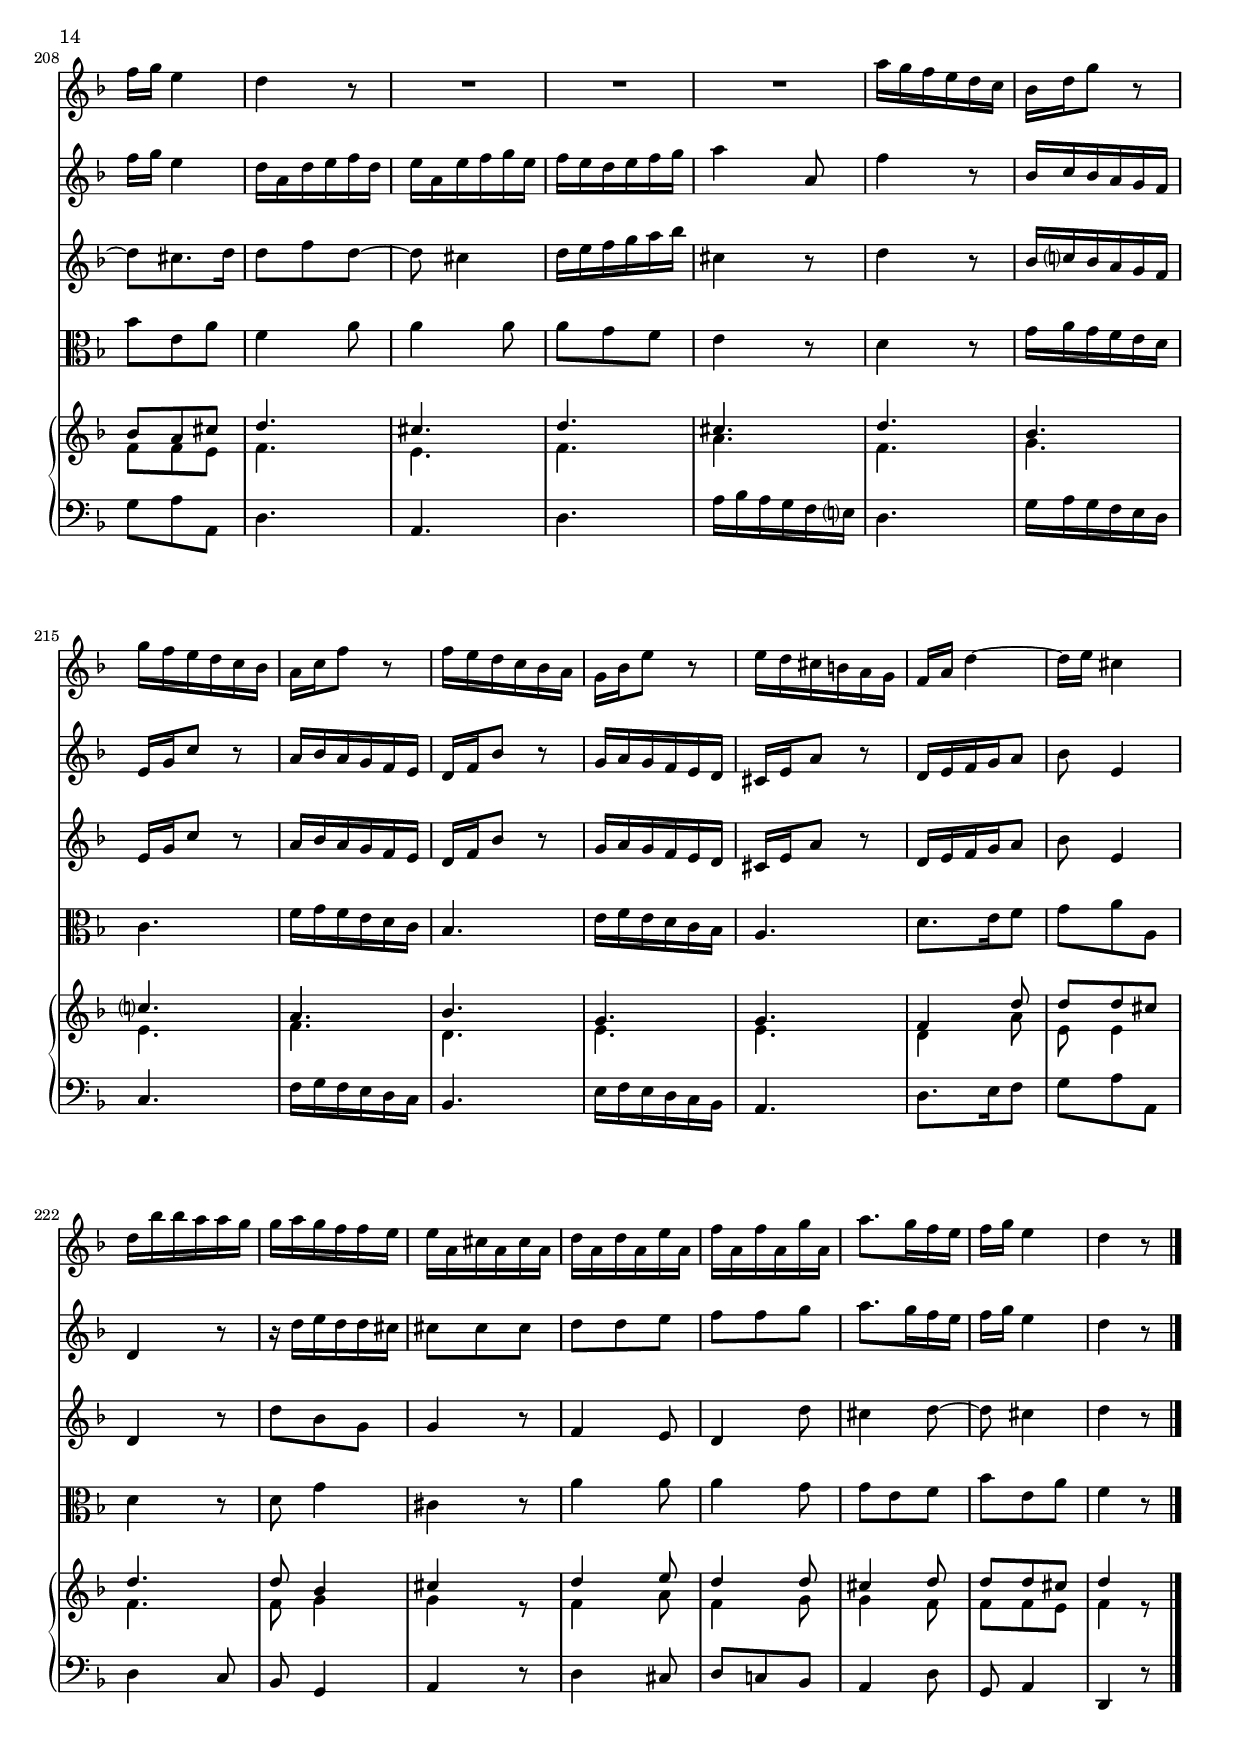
\version "2.14.2"
\include "deutsch.ly"

#(set-global-staff-size 17)

\header {
  title     = \markup \bold \italic "Concerto für Oboe und Orchester in d-moll"
  composer  = "Alessandro Ignazio Marcello (1673-1747)"
  arranger  = "arr.: Helmut Kickton"
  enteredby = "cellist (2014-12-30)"
}

voiceconsts = {
  \key d \minor
  \time 4/4
  %\numericTimeSignature
  \compressFullBarRests
  \set tupletSpannerDuration = #(ly:make-moment 1 4)
  % Set default beaming for all staves
  \set Timing.beamExceptions = #'()
  \set Timing.baseMoment = #(ly:make-moment 1 4)
  \set Timing.beatStructure = #'(1 1 1 1)
}

mifl= "oboe"
mist = "string ensemble 1"
miva = "pizzicato strings"
%miba = "bassoon"
miba = "drawbar organ"
mikl = "harpsichord"

introa = {        \tempo "1. Andante e spiccato" 4=70 }
introb = { \break \tempo "2. Adagio "            4=60 \time 3/4
  % Set default beaming for all staves
  \set Timing.beamExceptions = #'()
  \set Timing.baseMoment = #(ly:make-moment 1 4)
  \set Timing.beatStructure = #'(1 1 1)
}
introc = { \break \tempo "3. Presto "           4.=50 \time 3/8 }

va = \relative c'' {
  \voiceconsts

  \introa
  R1*3
  d4 r16 d e f e8 a, a'16 g a e
  f8 d r4 r2
  R1

  d4 r16 d e f e8 a, a'16 g a e
  f8 d r16 f g( f) f( e) e( a) a( e) a( e)

  e( d) d( g) g( d) g( d) d8( cis) r a
  h16( cis) cis( d) d( e) e( f) f( d) d( e) e( fis) fis( g)

  g4. a8 f e16 d cis8.\prall d16
  d4 r r2
  R1
  r2 r16 d d( f?) f( a) a( c,?)

  c( b?) b( e) e( g) g( b,) b( a) a( c) c( f) f( a,)
  a( g) g( b) b( e) e( g,) g( f) f( c') f( a) g( f)

  e4 r8 c d16( c) c( d) d( c) c( d)
  d8 g, r d' e16( d) d( e) e( d) d( e)
  e8 a, r e' f16( e) e( f) f( e) e( f)

  f8 b, r f' g16( b) b( g) g( e) e( c)
  c8 f16 g e8.\prall f16 f4 r
  R1*2
  r2 f4 r16 f g a

  g8 c, g'16 b, g' b, b8 a r16 c f c
  d b d f c a c f d4 r16 d g d

  e c e g d h d g e4 r16 e a e
  f d f a e cis e a f( a) a( f) f( d) d( b)

  b( g') g( e) e( c) c( a) a( f') f( d) d( h) h( gis)
  gis h e h gis h e h cis e a e cis e a e

  f( a) a( f) f( d) d( gis) gis4 r16 e fis gis
  a e c? d h4\prall a r
  R1
  r2 r16 a' a( e) e( cis) cis( a)

  a( cis) cis( e) e( a) a( fis) fis4 r
  r16 g? g( d) d( h) h( g) g( h) h( d) d( g) g( e)

  e4 r r16 f f( c) c( a) a( f)
  f( a) a( c) c f f d d4 r

  r16 e e h h g g e e g g h h e e cis
  cis a cis e cis a cis e fis d, fis a fis d fis a

  h g h d h g h d e c! e g e c e g
  a f,? a c a f a c d b! d f d b d f
  g1~

  g8 f16 g e4\prall d r
  R1
  r2 r4 r8 fis
  g16( fis) fis( g) g( fis) fis( g) g8 fis r gis

  a16( gis) gis( a) a( gis) gis( a) a( e) e( f!) f( cis) cis( d)
  d( a) a( b) b( fis) fis( g!) g4 r16 b a g

  f!8 d' e, cis' d,4 r
  R1*3
  r2 r4 r8 f'
  f16( e) e( f) g( a) g( f) f( e) e( f) g( a) g( f)

  f8 e r a, h16( cis) cis( d) d( e) e( f)
  f( d) d( e) e( fis) fis( g) g4. a8
  f e16 d cis4\prall d r
  R1*3 \bar "|."

  \introb
  R2.*3
  d8 f f a a b
  b2 r4
  c,8 e e g g a
  a2 r4
  b,8 d d f f g

  g2 r4
  a,8 cis cis e e f
  f4 r16 f b a b g g f
  e4 r16 e a g a f f e
  d4 r16 d g f g e e d

  cis2 r4
  fis8 a a fis c! a'
  c,4 b r
  gis'8 h h gis h d,
  d c f? e f4~
  f8 g? e d e4~

  e8 f d cis d4~
  d8 e c! h c4~
  c8 d b! a b f'
  e4. c8 f4~
  f8. g16 g4. f8
  es4. g8 b g
  es4. a8 c es,

  d4. g8 b g
  g4. a8 f e?
  f g cis,4.\prall d8
  g,2.~
  g4. b8 a8. a16
  d8. e16 e4.\prall d8
  gis2 a4
  f8 d cis2\prall
  d r4

  R2.*6 \bar "|."

  \introc
  \repeat volta 2 {
    d16 a d e f d
    e a, e' f g e
    f e d e f g
    a4 a,8
    R4.*9
    d16 a d e f d

    e a, e' f g e
    f e d e f g
    a4 a,8
    a'16 f d f b g
    e g c8 r
    f,16 d b d g e
    cis e a8 r

    f16 e d e f d
    g f e f g e
    a g f g a f
    b a g f e d
    c8. c16 f8~
    f16 g g8.\prall f16
    f4 r8

    R4.*3
    f16 c f g a f
    g c, g' a b g
    a g f g a b
    c4 c,8
    f16 c a c f c
    d f b8 r

    g16 d h d g d
    e g c8 r
    a16 e cis e a e
    f a f d b'? g
    e g e c? a' f
    d f d b g' e

    c e c a f' d
    b d b g e' c
    a c a f d' h
    gis e gis h e h
    c a c e a e

    f d f a h a
    gis8. e16 a8~
    a16 h gis4
    a16 e a e c e
    a,4 r8
    R4.*9
  }
  a'16 e a h c a

  fis8. d16 g b,!
  a g' a, g' a, fis'
  g4 r8
  R4.*2
  f?16 c f g a f
  g c, g' a b g
  a g f g a b

  c4 c,8
  f16 c c d es es
  es d d8 r
  g16 d d e! f f
  f e e8 r
  a16 e e fis g g
  g f! f8 r

  b16 f f g as as
  as g g a b c
  es,8. g16 f es
  d b' c,4
  b r8
  R4.*3
  f'16 d b d f b,
  g'4 r8

  g16 e c e g c,
  a'4 r8
  a16 fis d fis a d,
  b'8. a16 g fis
  g a fis4
  g r8
  g16 es c es g c,
  a'4 r8

  f16 d b d f b,
  g'4 r8
  es16 c a c es c
  fis4 r8
  g16 a g f! e? d
  cis a cis a cis a
  d a d a e' a,

  f' a, f' a, g' a,
  a'8. g16 f e
  f g e4
  d r8
  R4.*3
  a'16 g f e d c
  b d g8 r
  g16 f e d c b

  a c f8 r
  f16 e d c b a
  g b e8 r
  e16 d cis h a g
  f a d4~
  d16 e cis4
  d16 b' b a a g

  g a g f f e
  e a, cis a cis a
  d a d a e' a,
  f' a, f' a, g' a,
  a'8. g16 f e
  f g e4
  d r8 \bar "|."
}

vb = \relative c'' {
  \voiceconsts

  \introa
  d8 d, r d e a, a' e
  f d r b' c, a' b, g'
  a,4 r16 a h cis d e f g a8 a,
  d4 r r2

  r4 r8 b' c, a' b, g'
  a,4 r16 a h cis d e f g a8 a,
  d4 r r2
  R1*4
  r4 r8 a' h16( cis) cis( d) d( e) e( f)

  f( d) d( e) e( fis) fis( g) g4 r16 e a, a'
  f!8 e16 d cis4 d8 d d d
  d d c! c c c b b
  b b a a a a a a

  g4 r r2
  R1*3
  r2 f'8 f, r f
  g c, c' g a f r d'
  e, c' d, b' c,4 r16 c d e
  f g a b c8 c, f4 r

  r2 r4 r8 f'
  f f, f' f, f'4 r8 g
  g g, g' g, g'4 r8 a
  a a, a' a, a'4 r
  g r c, d
  e r e r

  d r d r
  c8 a' a gis a4 r8 f
  g, e' f, d' e,4 r16 e fis gis
  a h c d e8 e, a4 r
  e' r fis8 fis fis fis

  g4 r g r
  g8 g g g a4 r
  a r f?8 f f f
  g4 r g r
  g8 g g g fis fis fis fis

  f! f f f e e e e
  es es es es d d d d
  d16 b? d g d b d g b, g b d b g b d

  cis8 d4 cis8 d4 r8 b
  c,! a' b, g' a,4 r16 a h cis
  d e f g a8 a, d4 r
  R1*3
  r2 r4 r8 fis'

  g16( fis) fis( g) g( fis) fis( g) g8 fis r gis
  a16( gis) gis( a) a( gis) gis( a) a( e) e( fis) fis( cis) cis( d)

  d( a) a( b) b( fis) fis( g) g4 r16 b a g
  f! d d' e cis8. d16 d4 r8 d
  d16( cis) cis( d) e( f) e( d) d( cis) cis( d) e( f) e( d)

  d8 cis r4 r2
  R1
  r2 r4 r8 a,
  h16( cis) cis( d) d( e) e( f) f( d) d( e) e( fis) fis( g)
  g4. a8 f! e16 d a'8 a,
  d1 \bar "|."

  \introb
  R2.
  \repeat tremolo 6 e'8
  \repeat tremolo 6 e
  \repeat tremolo 6 f
  \repeat tremolo 6 d
  \repeat tremolo 6 e

  \repeat tremolo 6 c
  \repeat tremolo 6 d
  \repeat tremolo 6 d
  \repeat tremolo 6 cis
  \repeat tremolo 6 d
  b b \repeat tremolo 4 c?

  a a \repeat tremolo 4 b
  e, cis' \repeat tremolo 4 cis
  \repeat tremolo 6 a
  a a \repeat tremolo 4 g
  \repeat tremolo 6 gis
  e' e \repeat tremolo 4 c?

  d d \repeat tremolo 4 g,?
  c c \repeat tremolo 4 f,
  b b \repeat tremolo 4 e,
  a a d d b b
  b2 a4
  d c2
  \repeat tremolo 6 b8
  \repeat tremolo 6 c

  f, f b b d d
  \repeat tremolo 4 cis d d
  b'4 e,2\prall
  \repeat tremolo 6 d8
  \repeat tremolo 4 cis d d
  d4 cis4. d8
  \repeat tremolo 4 d cis cis
  d f, e2\prall

  d8 f \repeat tremolo 4 f
  \repeat tremolo 6 e
  \repeat tremolo 6 fis
  \repeat tremolo 6 g
  g4. a8 f? e
  f g e2\prall
  d r4 \bar "|."

  \introc
  \repeat volta 2 {
    R4.*4
    a''16 g f e d c
    b d g8 r
    g16 f e d c b
    a c f8 r
    f16 e d c b a

    g b e8 r
    e16 d cis h a g
    f a d4~
    d16 e cis4
    d4.
    R4.*3
    f4 r8
    g g a
    f4 r8

    e e a
    a4 r8
    R4.*5
    f16 c? f g a f
    g c, g' a b? g
    a g f g a b
    c4 c,8
    R4.*4

    f4 r8
    f f f
    g4 r8
    g g g
    a4 r8
    a4 r8
    R4.*11
    e16 d c h a g
    f a d8 r

    d16 c h a g f
    e g c8 r
    c16 h a g f e
    d f h8 r
    h16 a gis fis e d
    c4 a'8~

    a16 h gis4\prall
    a4.
  }
  R4.*3
  g'?16 d g a b? g
  e8. c16 f? a,
  g f' g, f' g, e'
  f4 r8
  R4.*3
  c4 r8

  c b b
  d4 r8
  d c c
  e4 r8
  e d d
  f4 r8
  f es es
  c4 b8~
  b b8. a16
  b f b c d b

  c f, c' d es c
  d c b c d es
  f4 f,8
  R4.
  b'16 g es g b g
  c,4 r8
  c'16 a f a c a

  d,4 r8
  R4.*2
  d16 b g b d g,
  es'4 r8
  c16 a f a c f,
  d'4 r8
  b16 g es g b es,
  c'4 r8

  a16 fis d fis a d,
  b' c b a g f!
  e?8 cis' cis
  d d e
  f f g
  a8. g16 f e
  f g e4

  d16 a d e f d
  e a, e' f g e
  f e d e f g
  a4 a,8
  f'4 r8
  b,16 c b a g f
  e g c8 r

  a16 b a g f e
  d f b8 r
  g16 a g f e d
  cis e a8 r
  d,16 e f g a8
  b e,4
  d r8

  r16 d' e d d cis
  cis8 cis cis
  d d e
  f f g
  a8. g16 f e
  f g e4
  d r8 \bar "|."
}

vc = \relative c'' {
  \voiceconsts

  \introa
  d8 d, r d e a, a' e
  f d r b' c, a' b, g'
  a,4 r16 a h cis d e f g a8 a,
  d4 r r2

  r4 r8 b' c, a' b, g'
  a,4 r16 a h cis d e f g a8 a,
  d4 r r2
  R1*4
  r4 r8 d' d16( e) e( f) f( cis) cis( d)

  d( f) f( g) g( a) a( b) b4 cis,8 e
  a, g16 f e4 d8 a' a a
  g g g g f f f f
  e e e e d d d d

  e4 r r2
  R1*3
  r2 f'8 f, r f
  g c,? c' g a f r d'
  e, c' d, b' c,4 r16 c d e
  f g a b c8 c, f4 r

  R1*4
  d'4 e f r
  d r cis r
  f r h, r
  e,8 c' h8. a16 a4 r8 f'
  g, e' f, d' e,4 r16 e fis gis

  a h c d e8 e, a4 r
  cis r d8 d d d
  d4 r d r
  e8 e e e f4 r
  f r d8 d d d
  h4 r h r

  cis8 cis cis cis c c c c
  h h h h b b b b
  a a a a b b b b
  b b b b b b b b

  a d4 cis8 d4 r8 b
  c, a' b, g' a,4 r16 a h cis
  d e f g a8 a, d4 r
  R1*3
  r2 r4 r8 a'

  b16( a) a( b) b( a) a( b) b8 a r h
  c16( h) h( c) c( h) h( c) c( cis) cis( d) d( e) e( f)

  f( fis) fis( g) g( a) a( b) b4 cis,
  d16 a' g f e4 d r
  R1*3
  r2 r4 r8 d,

  d16( e) e( f) f( cis) cis( d) d( f) f( g) g( a) a( b)
  b8 g cis, a' f e16 d a'8 a,
  d1 \bar "|."

  \introb
  \repeat tremolo 6 d'8
  \repeat tremolo 6 d
  \repeat tremolo 6 cis
  \repeat tremolo 6 d
  \repeat tremolo 6 b

  \repeat tremolo 6 g
  f a \repeat tremolo 4 a
  \repeat tremolo 6 f
  e g \repeat tremolo 4 g
  \repeat tremolo 6 g
  f a \repeat tremolo 4 b

  g g \repeat tremolo 4 a
  f f \repeat tremolo 4 g
  \repeat tremolo 6 g
  \repeat tremolo 6 fis
  \repeat tremolo 6 d'

  \repeat tremolo 6 h
  \repeat tremolo 6 a
  \repeat tremolo 6 b?
  \repeat tremolo 6 a
  \repeat tremolo 6 g
  \repeat tremolo 6 f?

  \repeat tremolo 4 g f f
  b4. g8 a4
  b8 g' \repeat tremolo 4 g
  c,? f \repeat tremolo 4 f
  f f \repeat tremolo 4 g
  \repeat tremolo 4 e d d
  d e cis4. d8
  \repeat tremolo 6 b
  \repeat tremolo 4 e, f f
  b b e, e a a
  \repeat tremolo 4 h e e
  f d cis4.\prall d8

  d d, \repeat tremolo 4 d
  \repeat tremolo 6 d
  \repeat tremolo 6 c?
  \repeat tremolo 4 b b' b
  cis,2 d4~
  d cis2\prall
  d r4 \bar "|."

  \introc
  \repeat volta 2 {
    R4.*4
    f'16 e d c b a
    g4 r8
    e'16 d c b a g
    f4 r8
    d'16 c b a g f
    e4 r8

    cis'16 h a g f e
    d e f g a8
    b? e,4
    d4.
    R4.*3
    d'4 r8
    e e f
    d4 r8
    cis cis e

    f4 r8
    R4.*5
    c4 f8~
    f e4
    f16 e d e f g
    e4.
    R4.*4
    c?4 r8
    d d d
    d4 r8
    e e e

    e4 r8
    d4 r8
    R4.*11
    c16 h a g f e
    d4 r8
    h'16 a g f e d
    c4r8
    a'16 g f e d c

    h4 r8
    gis'16 fis e d c h
    a h c d e8
    f? h,4
    a4.
  }
  R4.*3
  b'?8 b b
  b4 a8
  d g,4

  a r8
  R4.*3
  a4 r8
  f' f f
  h,4 r8
  g' g g
  cis,4 r8
  a' a a
  d,4 r8
  es g g
  a4 b?8~

  b8. b8 a16
  b8 b, b'~
  b a4
  b16 a g a b c
  a4.
  R4.
  es8 g es
  e!4 r8
  f a f
  fis4 r8

  R4.*2
  b,8 b b
  c4 r8
  a a a
  b4 r8
  g g g
  a4 r8
  fis fis fis
  g4 g8
  g g g

  f f' e
  d4 d8
  cis4 d8~
  d cis8. d16
  d8 f d~
  d cis4
  d16 e f g a b
  cis,4 r8
  d4 r8

  b16 c? b a g f
  e g c8 r
  a16 b a g f e
  d f b8 r
  g16 a g f e d
  cis e a8 r

  d,16 e f g a8
  b e,4
  d r8
  d' b g
  g4 r8
  f4 e8
  d4 d'8
  cis4 d8~
  d cis4
  d r8 \bar "|."
}

vd = \relative c'' {
  \voiceconsts
  \clef "alto"

  \introa
  d8 d, r d e a, a' e
  f d r b' c, a' b, g'
  a,4 r16 a h cis d e f g a8 a,
  d4 r r2

  r4 r8 b' c, a' b, g'
  a,4 r16 a h cis d e f g a8 a,
  d4 r r2
  R1*4
  f8 g a f g g a g

  f a d, fis d d e a
  a b e, a f! d d d
  g g e e f f d d
  e e c? c d d b b
  c4 r r2

  R1*3
  r2 f'8 f, r f g c, c' g a f r d'
  e, c' d, b' c,4 r16 c d e
  f g a b c8 c, f4 r
  R1*4

  g4 r a r
  h r a r
  a r gis r
  c,8 f h, e c4 r
  R1*2
  a'4 r a8 a a a
  h4 r h r

  c,8 c c c c4 r
  c r b?8 b b b
  g4 r g r
  e'8 e e e d d d d
  d d d d c c c c

  c c c c b b b b
  b b b b e e e e
  e[ d e a] f4 r8 b
  c, a' b, g' a,4 r16 a h cis

  d e f g a8 a, d4 r8 a'
  b a b a b a r h
  c h c h c cis d a
  b! fis g d e d cis a

  d g a a, d4 r8 d
  d4 r8 d d4 r8 e
  e4 r8 e e4 r8 a
  a4 r8 d, d e e f
  f b e, a f[ e f d]
  a1~

  a4 r r2
  R1
  r2 f'8 g a f
  g g a g f a d, fis
  d d e e f! e16 d a'8 a,
  d1 \bar "|."

  \introb
  R2.*2
  \repeat tremolo 6 g8
  f d \repeat tremolo 4 d
  \repeat tremolo 6 g
  \repeat tremolo 6 c,

  \repeat tremolo 6 f
  \repeat tremolo 6 b,
  \repeat tremolo 6 e
  \repeat tremolo 6 a,
  \repeat tremolo 6 d
  d d \repeat tremolo 4 c

  c c \repeat tremolo 4 b
  a e' \repeat tremolo 4 e
  \repeat tremolo 6 d
  \repeat tremolo 6 g,
  \repeat tremolo 6 e'
  a, a' \repeat tremolo 4 a

  \repeat tremolo 6 g
  \repeat tremolo 6 f
  \repeat tremolo 6 e
  \repeat tremolo 6 d
  \repeat tremolo 4 c d d
  b4 c c,

  \repeat tremolo 6 g'8
  \repeat tremolo 6 a
  \repeat tremolo 6 b
  \repeat tremolo 4 a b b
  g g \repeat tremolo 4 a
  \repeat tremolo 6 b

  \repeat tremolo 4 a f f
  g g \repeat tremolo 4 a
  \repeat tremolo 4 e' a, a
  d g a g a a,
  d a' \repeat tremolo 4 a
  \repeat tremolo 6 a

  \repeat tremolo 4 a a d,
  d d \repeat tremolo 4 e
  \repeat tremolo 4 e d d
  b' b \repeat tremolo 4 a
  a2 r4 \bar "|."

  \introc
  \repeat volta 2 {
    d, r8
    cis4 r8
    d b4
    a4.
    R4.
    b'16 c b a g f
    e g c8 r
    a16 b a g f e

    d f b8 r
    g16 a g f e d
    cis e a8 r
    a8. g16 f8
    e e a
    f4.
    R4.*3
    a4 r8
    c,? c c
    b4 r8

    e a a
    f f d
    e e e
    f f f
    g g g
    a g f
    b c c,
    a4 c8
    c4 c8
    c f16 e f8

    g16 d' c b a g
    f8 a f
    c e c
    f a f
    c4.
    a'4 r8
    b b b
    h4 r8
    c c c
    cis4 r8

    a4 r8
    R4.*12
    f16 g f e d c?
    h d g8 r
    e16 f e d c h
    a c f8 r
    d16 e d c h a

    gis h e8 r
    e8. d16 c8
    h h e
    cis4.
  }
  R4.*3
  d8 d g
  g4 f8
  f4 e8
  c a' f
  c e c

  f e d
  c4.
  c4 r8
  b? b b
  h4 r8
  c c c
  cis4 r8
  d d d
  d4 r8
  b? b g'
  f4 f8

  g c, f
  d4 f8
  f4 f8
  f es d
  c4.
  d
  b8 b b
  b4 r8
  a a a
  a4 r8
  R4.*3
  c8 c c

  f4 r8
  b, b b
  es4 r8
  a, a a
  d4 r8
  d g g
  cis,4 r8
  a'4 a8
  a4 g8
  g e? f
  b e, a

  f4 a8
  a4 a8
  a g f
  e4 r8
  d4 r8
  g16 a g f e d
  c4.
  f16 g f e d c
  b4.
  e16 f e d c b

  a4.
  d8. e16 f8
  g a a,
  d4 r8
  d g4
  cis, r8
  a'4 a8
  a4 g8
  g e f
  b e, a
  f4 r8 \bar "|."
}

ve = \relative c'' {
  \voiceconsts

  \introa
  d8 d, s d e a, a' e
  f d s s c a' b, g'
  a,4 s16 a h cis d e f g a8 a,
  d'4 d e s8 cis

  d4 s2.
  s1
  d4 d e s8 e
  f4 f f8 e s e
  e d s d d cis d4

  h8 cis d cis d4 d
  d cis8 e d b! cis4
  d d h8[ cis d cis]
  d4 d d cis8 e

  d b? cis4 d s
  s1*2
  c?4 c d8 c d c
  d4 s8 d e d e d
  e4 s8 e f e f e

  f4 s8 b, b4 c
  a a8 g a4 s
  s1*2
  s2 a4 c
  c s8 b b a c4

  d c d s8 d
  c4 d e s8 e
  d4 e d s
  b s e s
  d s cis s

  d s gis, h
  c?8 d c h c4 s
  s2 e4 s
  s c8 h c4 s

  cis s d d
  d s f s
  e e e s
  e s d d
  d s d s

  cis cis d d
  d f e e
  es es d d
  d b d d

  cis8 d d cis d4 s
  s1*5
  s2 d4 d
  b8 a b a b a s d
  c h c h c cis d cis

  d4 b!8 a b4 cis
  d8 d cis4 d s
  s1
  s8 cis d4 d8 cis d cis
  d4 d d cis8 e

  d4 cis d d
  h8 cis d cis d4 d
  d cis8 e d b! d cis
  d1 \bar "|."

  \introb
  s2.*2
  cis4 cis cis
  d2 s4
  s2.*9
  s8 cis cis4 cis
  d2 s4
  s2.*19

  s8 d d4 d
  d d d
  c? c c
  b e e
  cis cis d
  b d cis
  d2 s4 \bar "|."

  \introc
  \repeat volta 2 {
    s4.*4
    d4.
    b
    b
    a
    a
    g
    g
    f4 d'8

    d cis4
    d4.
    e
    d8 d4
    cis4.
    d4b8
    c?4 c8
    d4 b8
    cis4.
    d4 s8
    s4.*5
    a8 c? a
    d4.

    a8 c a
    d4.
    s4.*4
    a4 s8
    d4.
    h4 s8
    g4.
    g4 s8
    d'4 b?8
    b4 a8
    a4 g8
    g4 f8

    f4 e8
    f4 a8
    gis4s8
    a4 s8
    a4 s8
    gis4a8
    d h4
    c s8
    c4 s8
    c4.

    h4 s8
    h4.
    a4 s8
    a4.
    gis
    a4 a8
    h gis4
    a4.
  }

  c8 e c
  d4 d8
  a4 a8
  b? d b
  b4 a8
  g?4.
  a4 s8
  s4.*3
  c4 s8
  c b4

  h s8
  d c c
  cis4 s8
  e d d
  d4 s8
  f es es
  es4 d8
  b? b a
  b4.
  b8 a4

  b4.
  a
  s
  b8 b b
  b4.
  a4 c?8
  c4.
  b8 c d
  a4.
  b
  b
  a
  a

  g
  g
  fis
  g
  g4 s8
  f4 a8
  a4 d8
  cis4 d8
  b a cis
  d4.
  cis
  d

  cis
  d
  b
  c?
  a
  b
  g
  g
  f4 d'8

  d d cis
  d4.
  d8 b4
  cis s8
  d4 e8
  d4 d8
  cis4 d8
  d d cis
  d4 s8 \bar "|."
}

vf = \relative c'' {
  \voiceconsts

  \introa
  s4 r8 s s2
  s4 r8 b s2
  s1
  f4 a a r8 a

  f4 r r2
  R1
  f4 a a r8 cis
  a4 g g r8 f
  f4 r8 e e4 a

  g8 a a g f4 fis
  g g f!8 g e4
  f a g8[ a a g]
  f4 fis g g

  f!8 g e4 f r
  R1*2
  e4 f f f
  f r8 g g4 g
  g r8 a a4 a

  a r8 f g f g4
  f f8 e f4 r
  R1*2
  r2 f4 f
  g r8 e f4 f

  f f f r8 f
  e4 g g r8 g
  f4 a f r
  g r a r
  gis r a r

  f r e e
  e8 f a gis a4 r8 f'
  g, e' f, d' gis,4 r16 e fis gis
  a h c d a8 gis a4 r

  a r fis fis
  f! r h r
  h h a r
  a r a a
  g? r g r

  g g fis fis
  f! h b b
  a a b b
  b g e e

  e8 f f e f4 r
  R1*5
  r2 fis4 a
  g8 fis g fis g fis r gis
  a gis a gis a4 f!8 e

  f fis g fis g4 e
  f!8 e e4 f r
  R1
  r8 a a4 h8 a a g?
  f4 fis g g

  f!8 e e4 f a
  g8 a a g f4 fis
  g g f!8 g f e
  f1 \bar "|."

  \introb
  R2.*2
  g4 g g
  f2 r4
  R2.*9
  r8 g g4 g
  fis2 r4
  R2.*19

  r8 f? f4 f
  e e e
  fis fis fis
  g b b
  a a g
  g e e
  f2 r4 \bar "|."

  \introc
  \repeat volta 2 {
    R4.*4
    f4.
    f
    e
    e
    d
    d
    cis
    d4 a'8

    e e4
    f4.
    a
    f8 g4
    g4.
    f4 g8
    e4 f8
    f4 g8
    g4.
    f4 r8
    R4.*5
    f8 f4
    e8 g e

    f f4
    e4.
    R4.*4
    f4 r8
    f4.
    g4 r8
    e4.
    cis4 r8
    f4 f8
    e4.
    d4 d8
    c?4 c8

    b4 b8
    a4 h8
    h4 r8
    e4 r8
    h4 r8
    e4 d8
    f gis4
    a r8
    a4 r8
    f4.

    f4 r8
    e4.
    e4 r8
    d4.
    d
    c4 e8
    f e4
    cis4.
  }

  a'
  fis4 g?8
  g4 fis8
  g4.
  e4 f?8
  f4 e8
  f4 r8
  R4.*3
  a4 r8
  es d4

  d r8
  f e e
  e4 r8
  g f f
  f4 r8
  as g g
  a!4 b8
  g d c
  d f d
  c4.

  d
  c
  R4.
  g'8 g g
  g4.
  a4 a8
  fis4.
  g
  g4 fis8
  g4.
  es
  es
  d

  d
  c
  c
  b
  cis4 r8
  d4 e?8
  f?4 g8
  g4 f8
  f f e
  f4.
  e
  f

  a
  f
  g
  e
  f
  d
  e
  e
  d4 a'8

  e e4
  f4.
  f8 g4
  g r8
  f4 a8
  f4 g8
  g4 f8
  f f e
  f4 r8 \bar "|."
}

vg = \relative c {
  \voiceconsts
  \clef "bass"

  \introa
  R1*3
  d8 e f d cis4 r8 a
  d4 r r2
  R1
  d8 e f d cis4 r8 a

  d d' b g c!4 r8 a
  b4 r8 g a a f d
  g4 f8 e d4 d8 c
  b b' a cis, d g a a,

  d e f d g4 f8 e
  d4 d8 c b b a cis
  d g a a, d4 r
  R1*2
  c8 c' a f b a b a

  b b, r h' c h c h
  c c, r cis' d cis d cis
  d d, r d e d e c!
  f a16 b c8 c, f4 r
  R1*2

  r2 f8 g a f
  e4 r8 c f g a f
  b b a f b b, r h'
  c c h g c c, r cis'

  d d cis a d d, r4
  g r f r
  e r a, r
  d r e8 fis gis e
  a d, e e, a4 r8 f'!

  g, e' f, d' e,4 r16 e fis gis
  a h c d e8 e, a4 r
  a' r d,8 d d d
  g4 r g r

  c,8 c c c f4 r
  f r b8 b b b
  e,4 r e r
  a,8 a a a d d d d
  g g g g c, c c c

  f f f f b, b b b
  g g g g g' g g g
  a d, a' a, d4 r
  R1*5
  r2 d8 e fis d

  g d g d g d r e
  a e a e a4 a,
  d2 g8 g a a,
  d g a a, d4 r
  R1
  r8 a' f d g4 f8 e

  d4 d8 c b b' a cis,
  d g a a, d e f d
  g4 f8 e d4 d8 c?
  b b' a cis, d g a a,
  d1 \bar "|."

  \introb
  R2.*2
  \repeat tremolo 6 a'8
  d,2 r4
  R2.*9

  r8 a \repeat tremolo 4 a
  d2 r4
  R2.*19
  r8 d \repeat tremolo 4 d

  \repeat tremolo 6 a'
  \repeat tremolo 6 d,
  \repeat tremolo 6 g
  \repeat tremolo 4 a b b
  g g a g a a,
  d2 r4 \bar "|."

  \introc
  \repeat volta 2 {
    R4.*4
    d4.
    g16 a g f e d
    c4.
    f16 g f e d c
    b4.
    e16 f e d c b
    a4.
    d8. e16 f8

    g a a,
    d4.
    cis
    d8 b4
    a4.
    d4 g8
    c,?4 a8
    b4 g8
    a4.
    d4 r8
    R4.*5
    f8 a f
    c e c
    f a f

    c4.
    R4.*4
    f4 r8
    b b b
    g4 r8
    c, c c
    a4 r8
    d4 g8
    c,4 f8
    b4 e,8
    a4 d,8
    g4 c,8
    f4 d8

    e4 r8
    c4 r8
    d4 r8
    e4 f8
    d e e,
    a4 r8
    a4 r8
    d16 e d c h a
    g4 r8
    c16 d c h a g
    f4 r8

    h'16 c h a g f
    e4 r8
    a,8. h16 c8
    d e e,
    a4.
  }
  a8 c a
  d8. c16 b?8
  c d d,
  g b g
  c4 d8

  b c c,
  f4 r8
  R4.*3
  f'4 r8
  b b b
  g4 r8
  c, c c
  a4 r8
  d d d
  b4 r8
  es es es
  f4 d8

  es f f,
  b d b
  f' a f
  b4 b,8
  f4.
  R4.
  es'8 es es
  c4.
  f8 f f
  d4.
  g8 a b
  c d d,

  g g g
  c,4.
  f8 f f
  b,4.
  es8 es es
  a,4.
  d8 d d
  g g g
  a4 r8
  d,4 cis8
  d c! b
  a4 d8

  g a a,
  d4.
  a
  d
  a'16 b a g f e?
  d4.
  g16 a g f e d
  c4.
  f16 g f e d c
  b4.

  e16 f e d c b
  a4.
  d8. e16 f8
  g a a,
  d4 c8
  b g4
  a r8
  d4 cis8
  d c! b
  a4 d8
  g, a4
  d, r8 \bar "|."
}


music = <<
      \new Staff {
        \set Staff.midiInstrument = \mist
        \set Staff.instrumentName = \markup \center-column { "Oboe /" "Flöte" }
        \transpose d d { \va }
      }

      \new Staff {
        \set Staff.midiInstrument = \mist
        \set Staff.instrumentName = \markup \center-column { "Violine" "I" }
        \transpose d d { \vb }
      }

      \new Staff {
        \set Staff.midiInstrument = \mist
        \set Staff.instrumentName = \markup \center-column { "Violine" "II" }
        \transpose d d { \vc }
      }

      \new Staff {
        \set Staff.midiInstrument = \mist
        \set Staff.instrumentName = \markup \center-column { "Viola" }
        \transpose d d { \vd }
      }

      \new PianoStaff <<
        \set PianoStaff.instrumentName = \markup \center-column { "B. C." }
        \new Staff {
          \set Staff.midiInstrument = \mikl
          \transpose d d { << \ve \\ \vf >> }
        }

%        \new Dynamics \v

        \new Staff {
          \set Staff.midiInstrument = \mikl
          \transpose d d { \vg }
        }
      >>
>>

\book {
  \score {
   \music
    \layout {}
  }

  \score {
    \unfoldRepeats \music

    \midi {
      \context {
        \Score
      }
    }
  }
}
